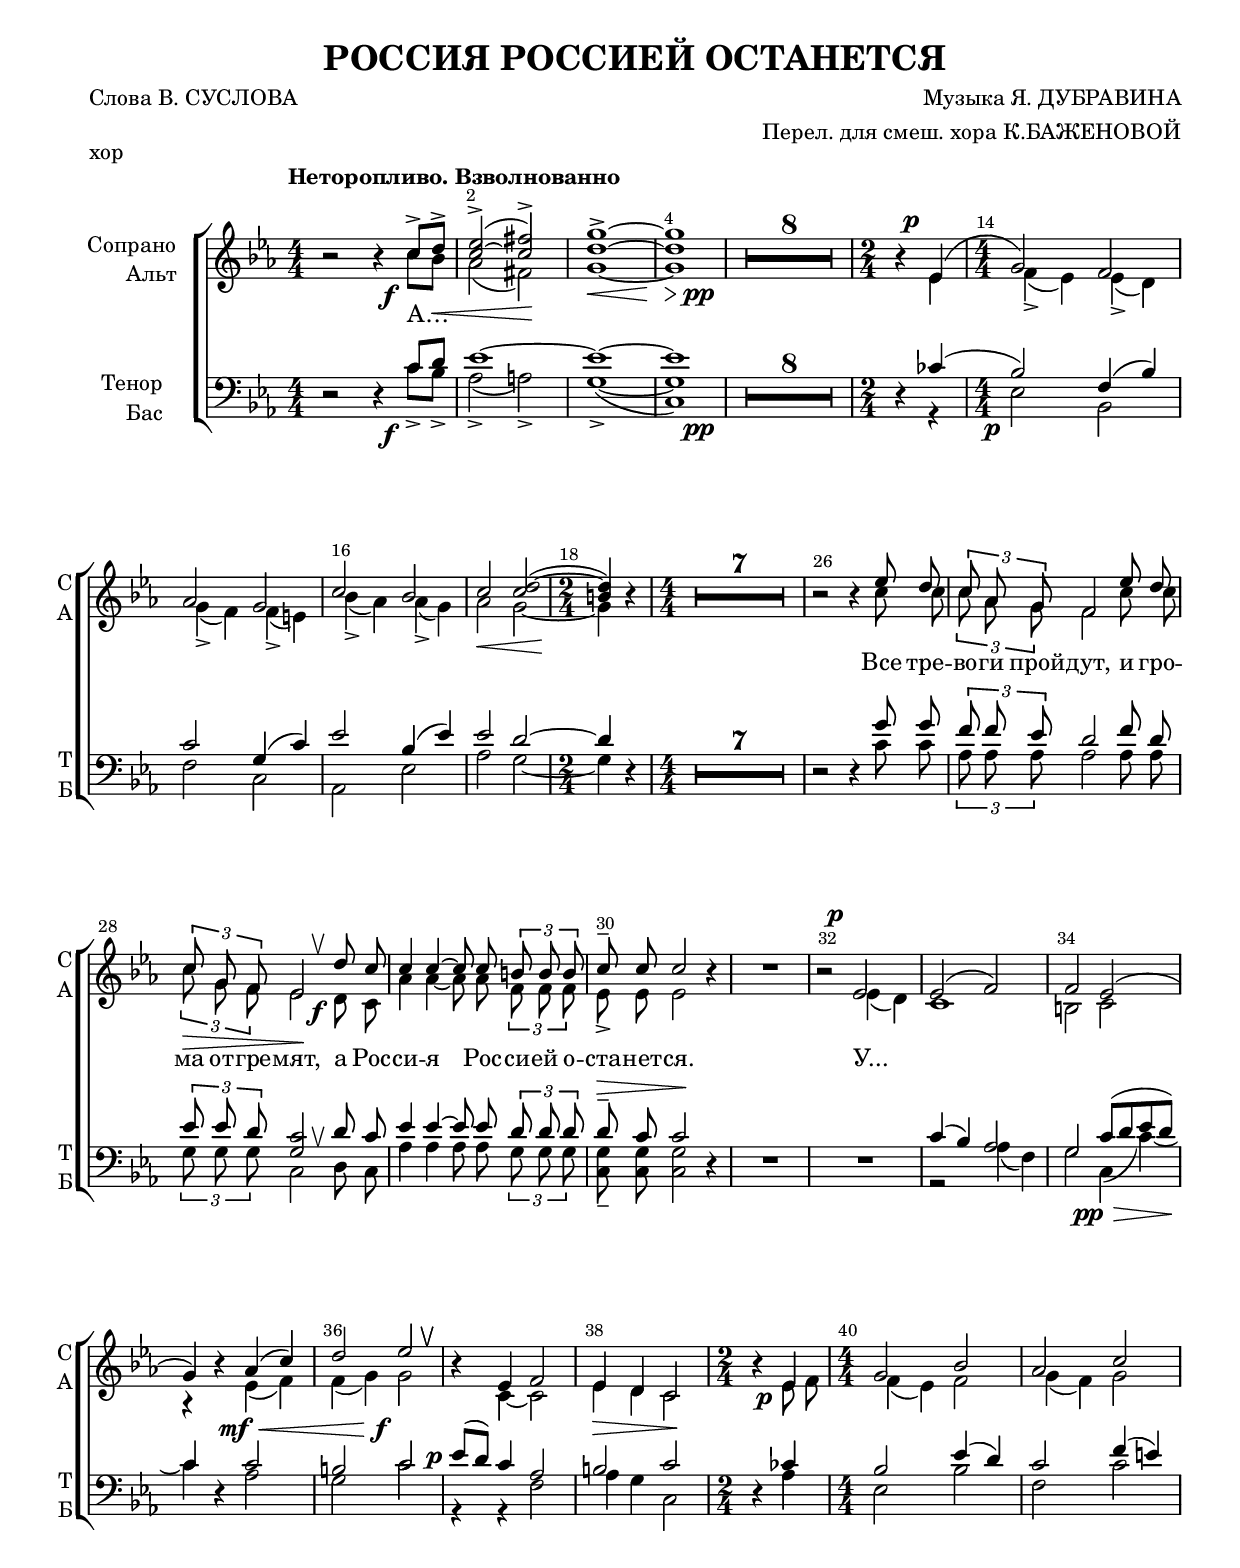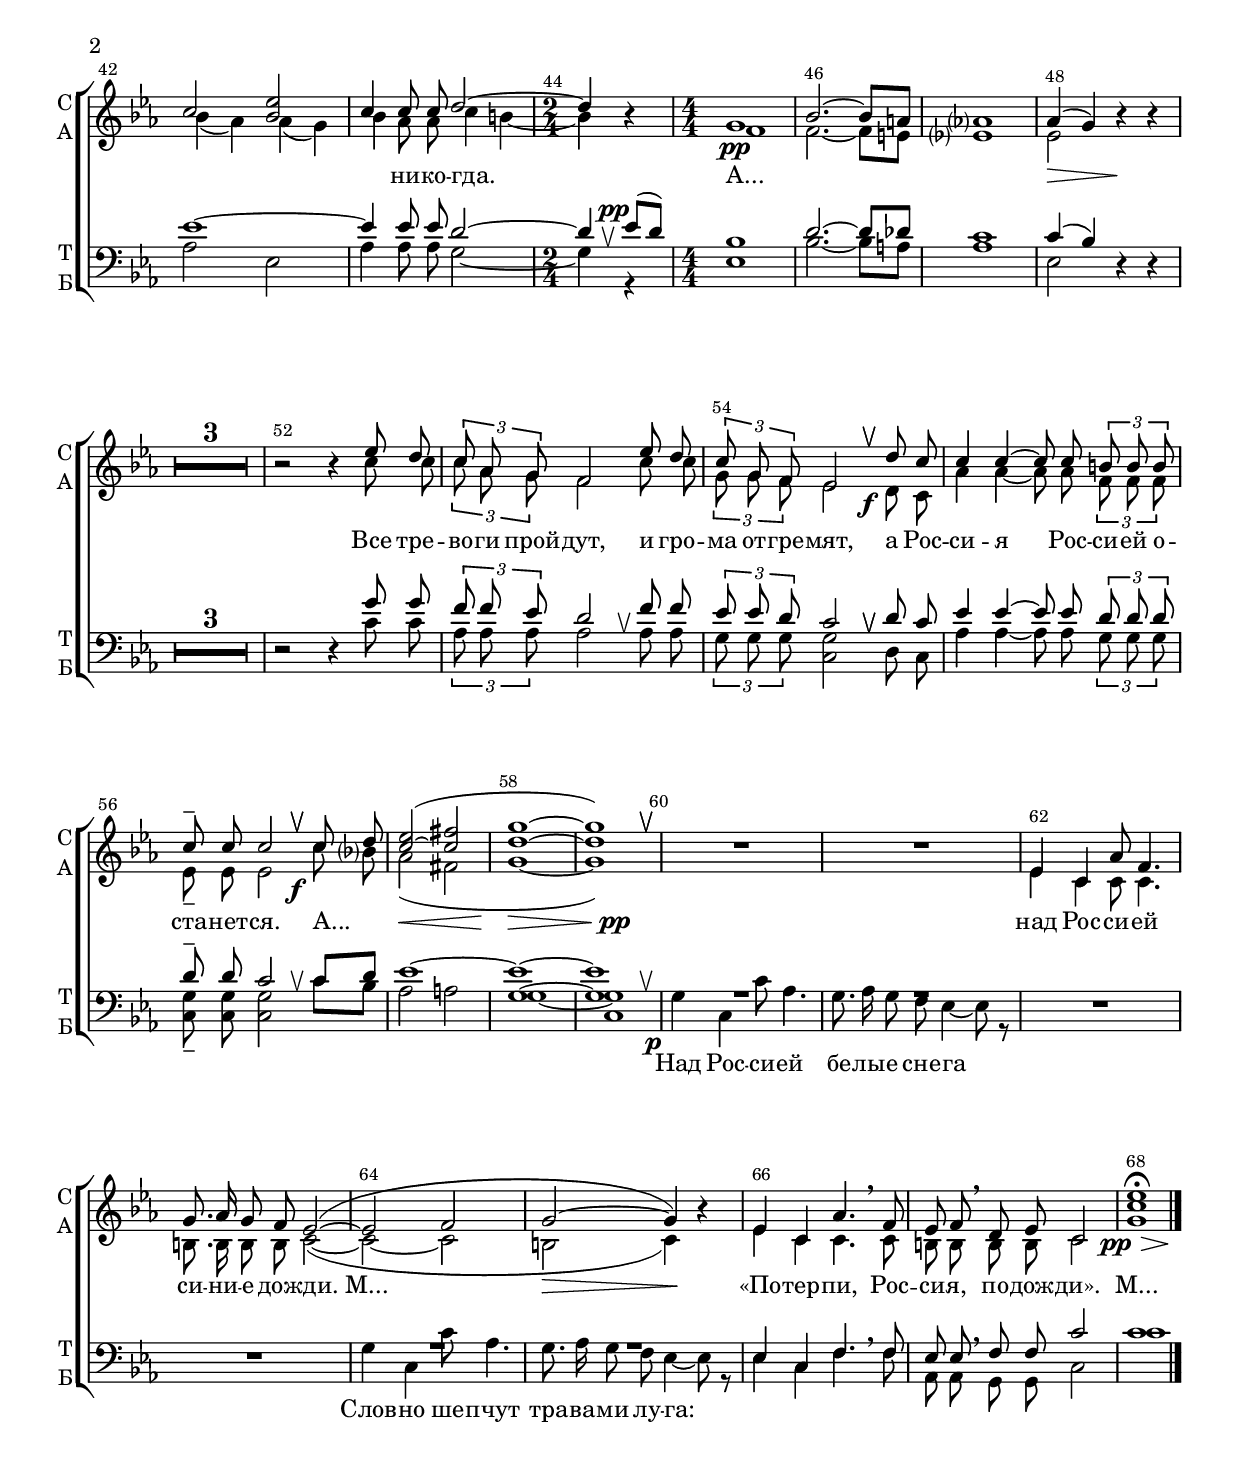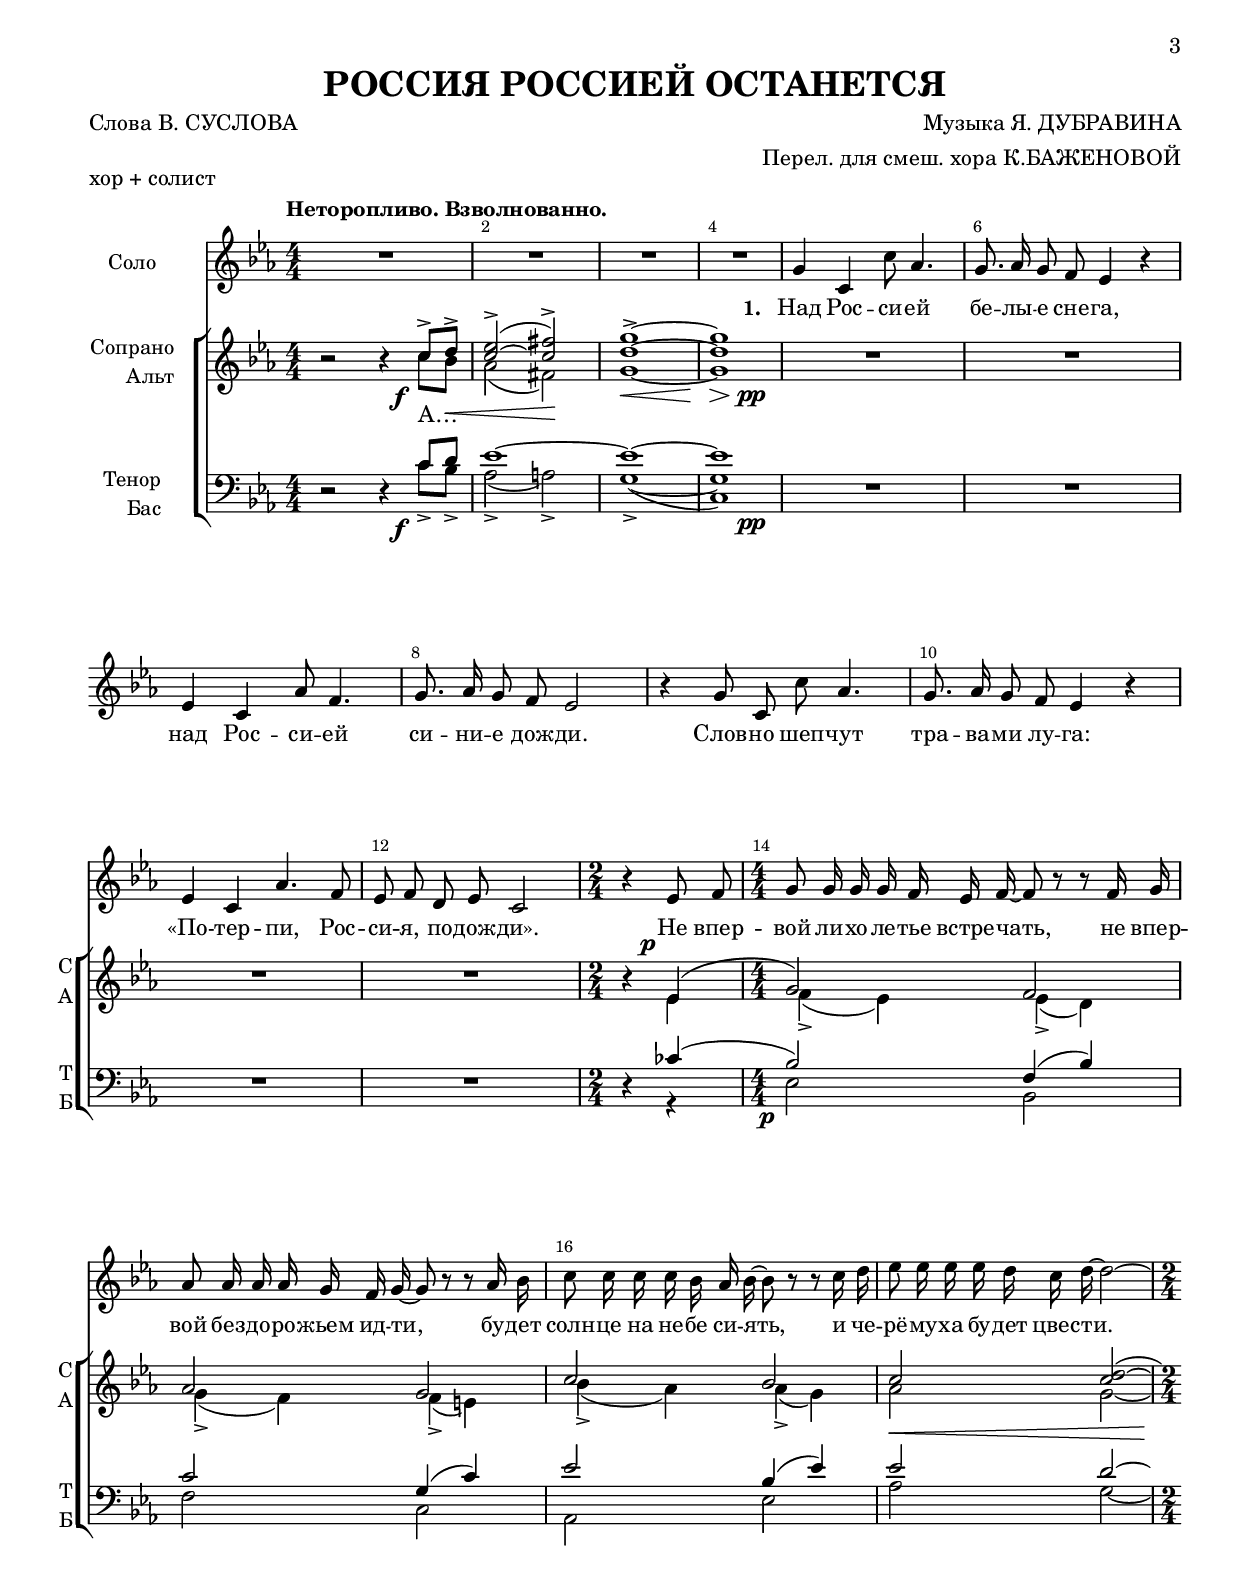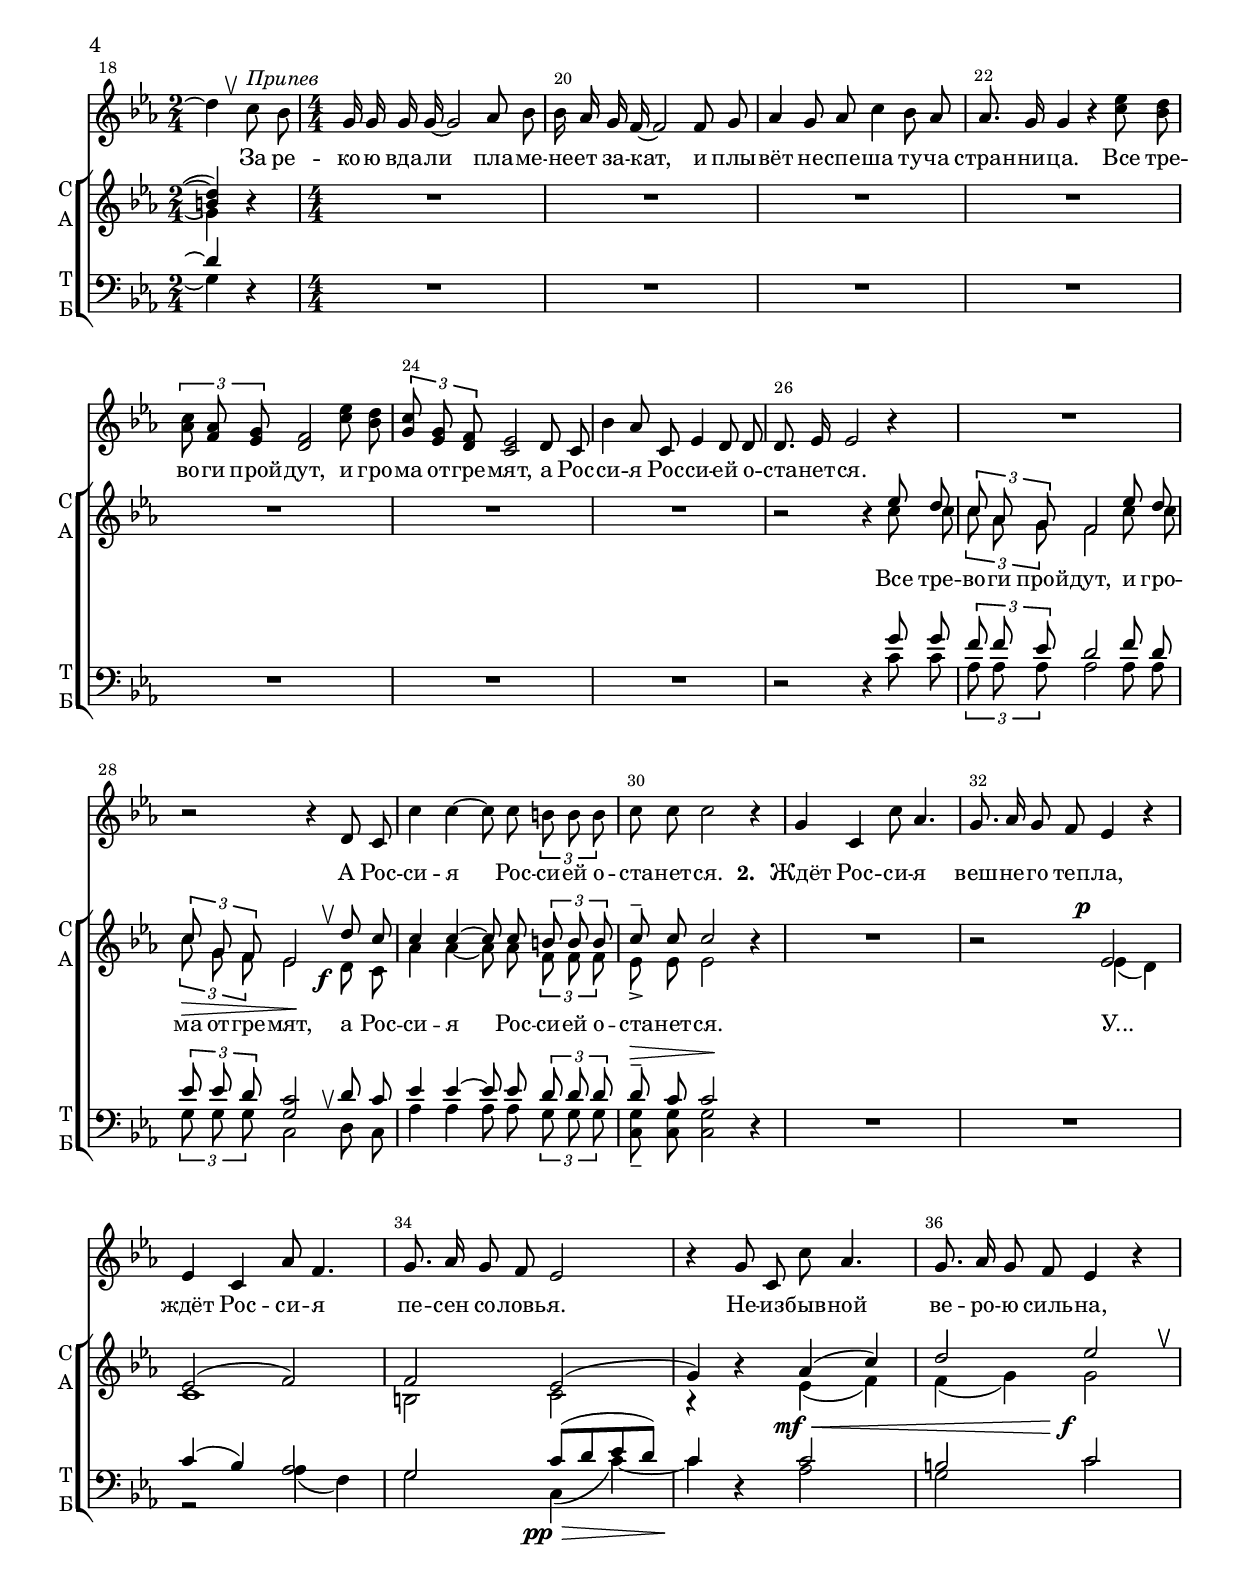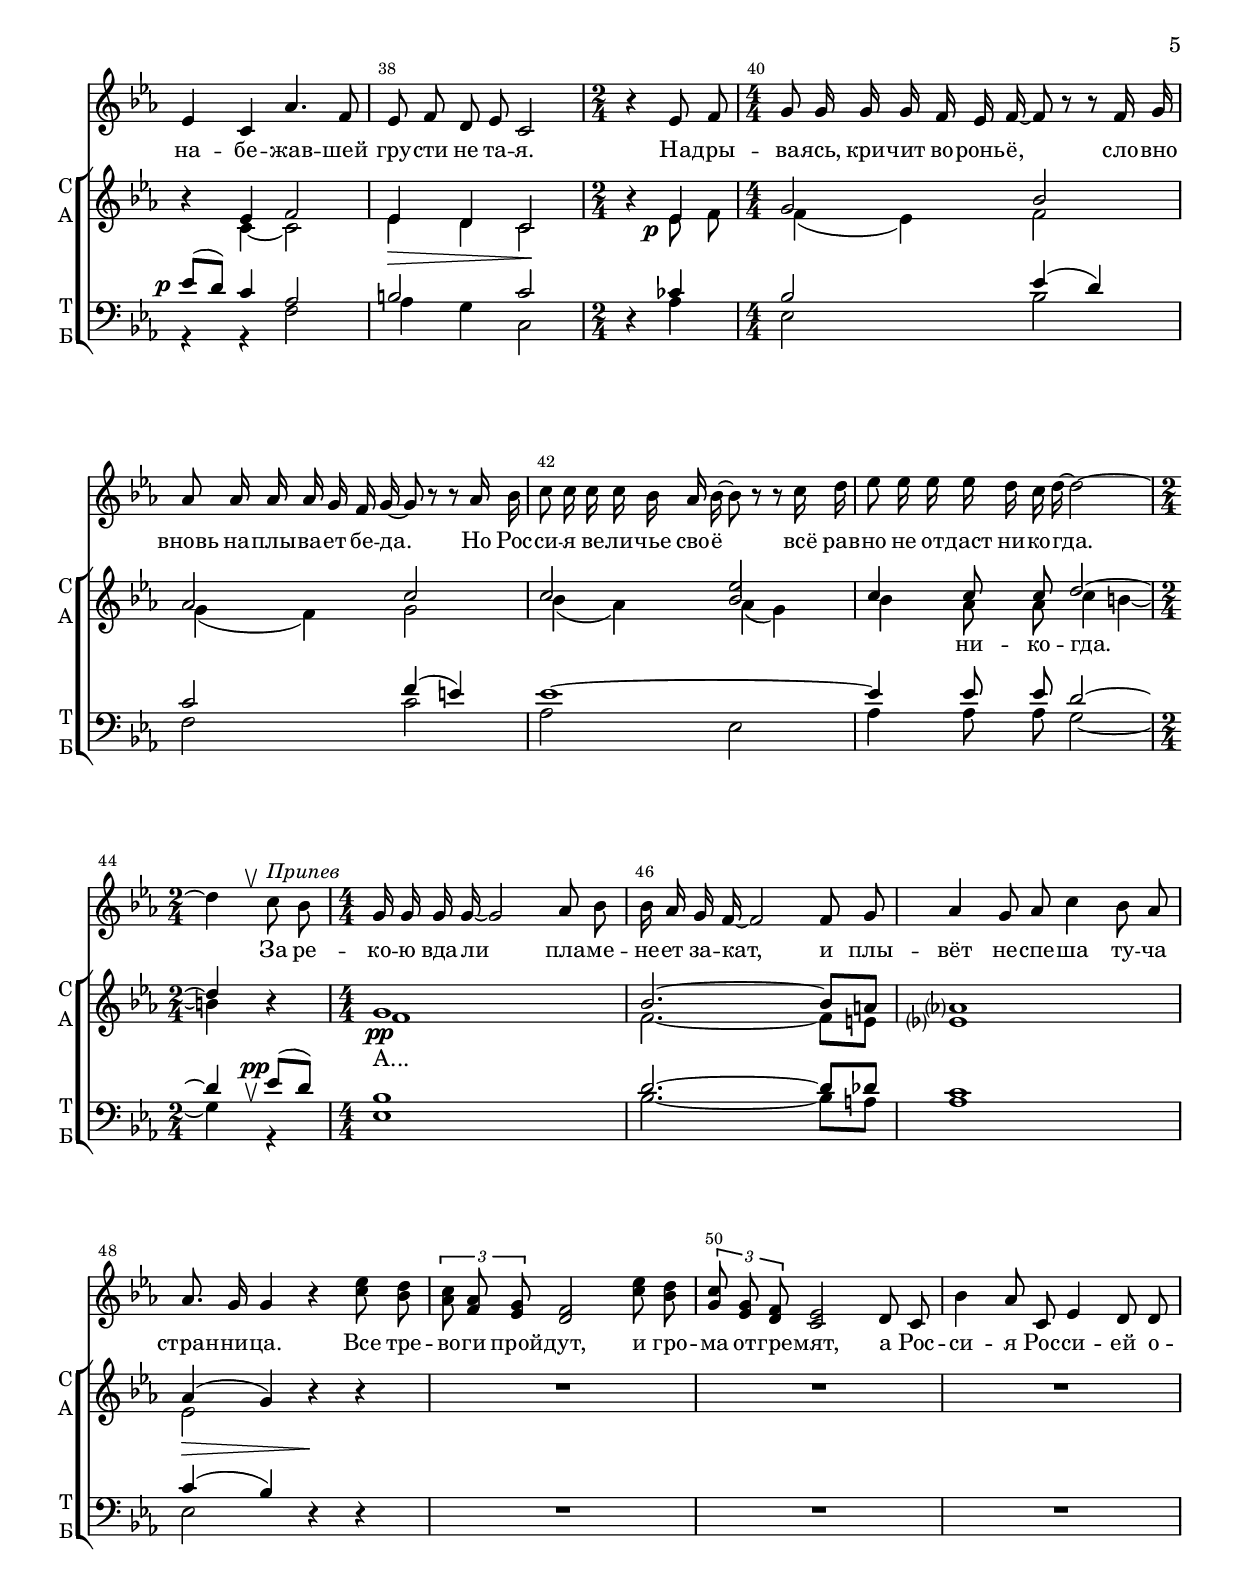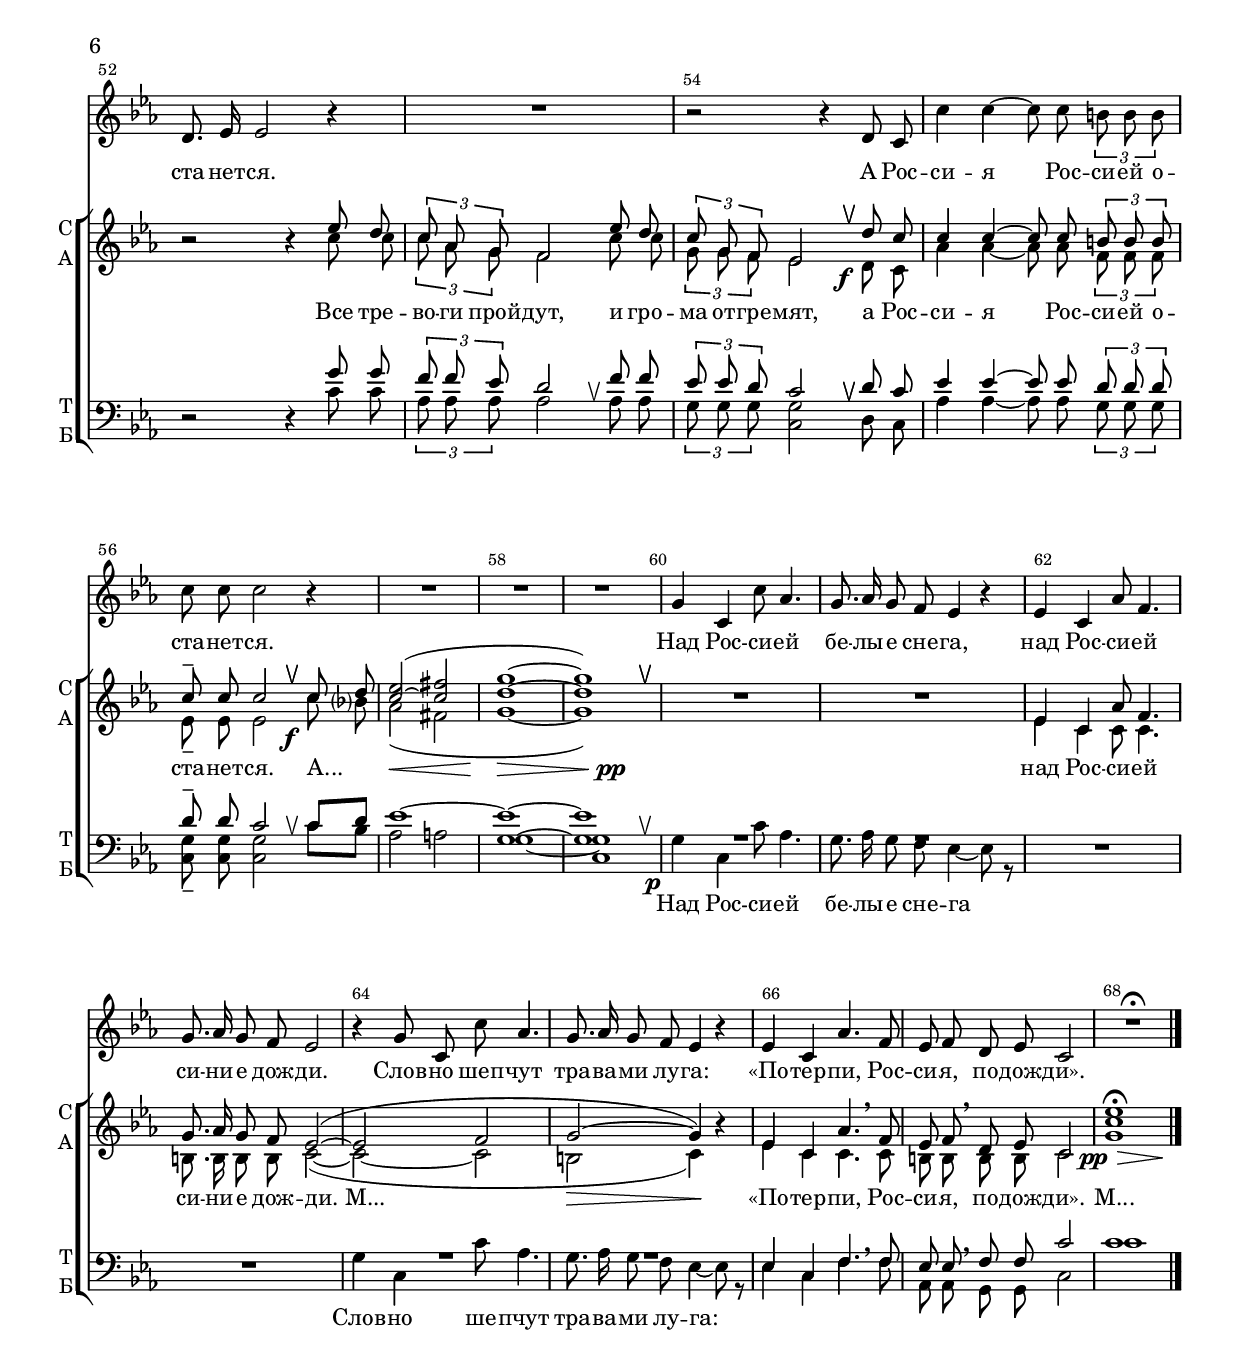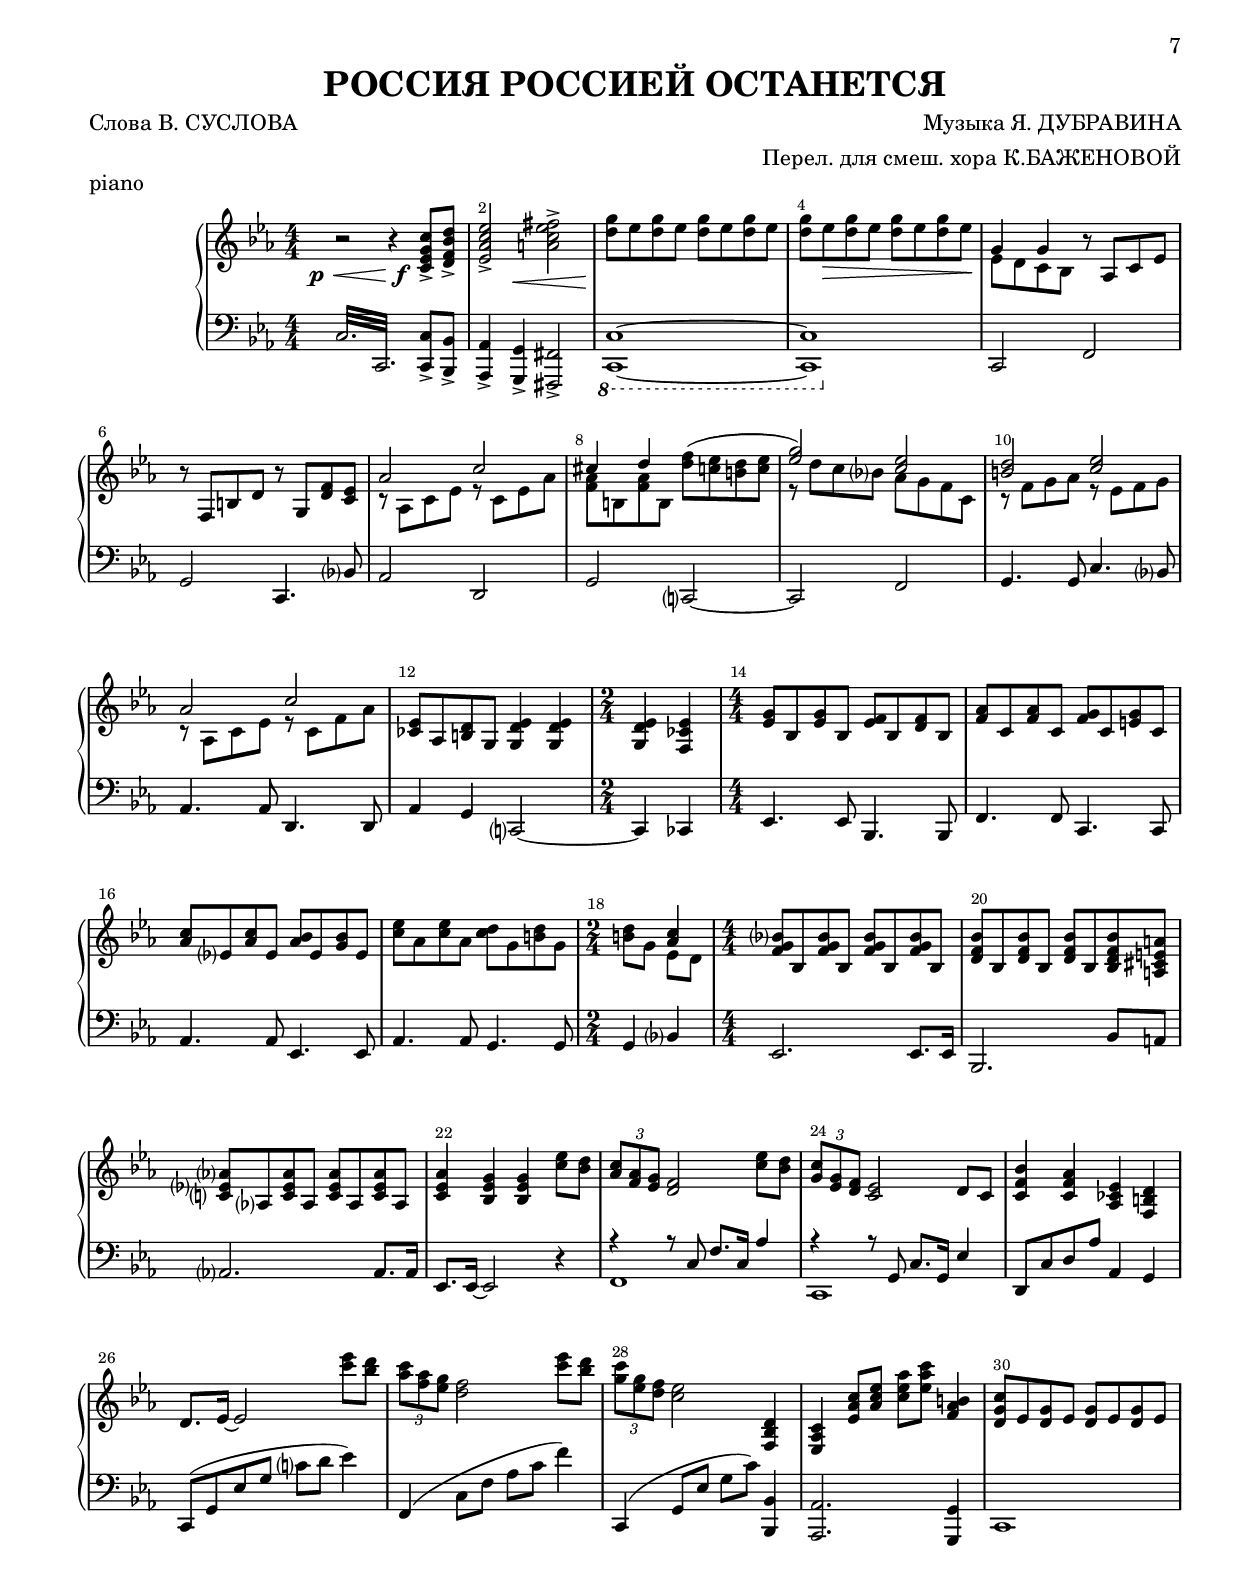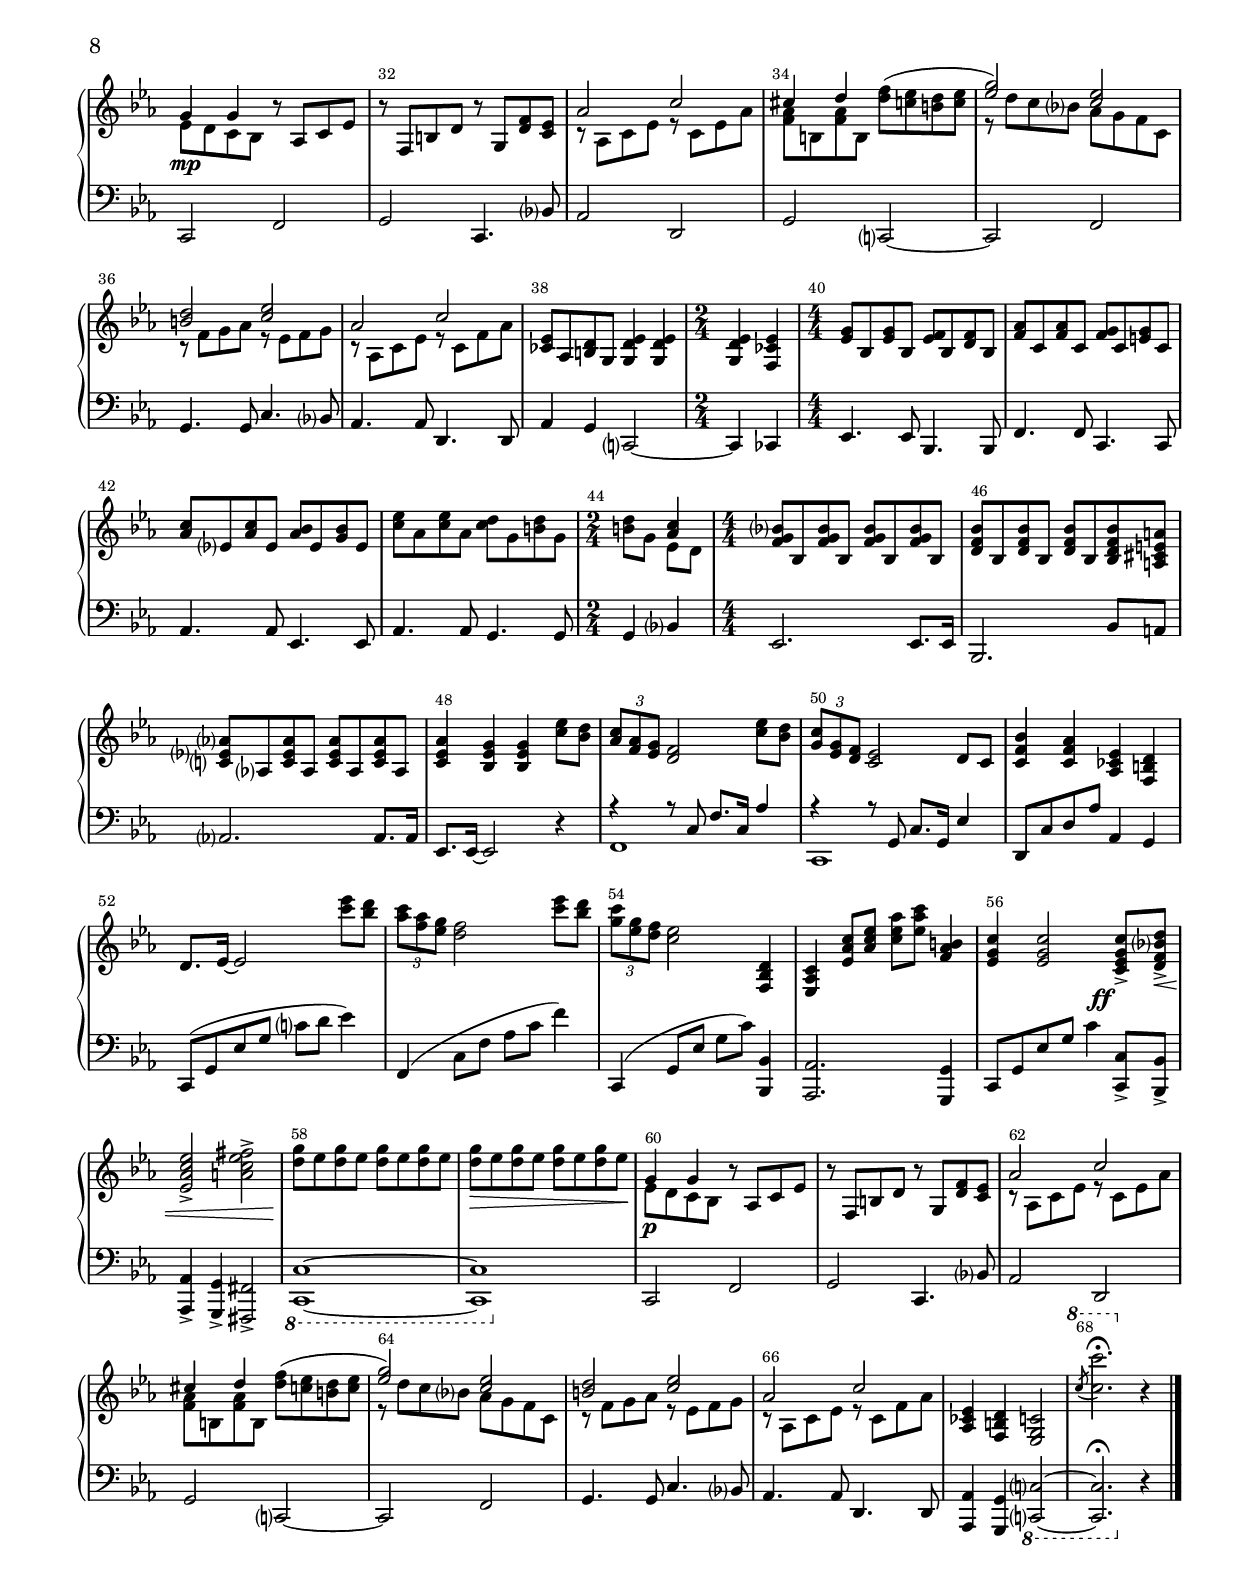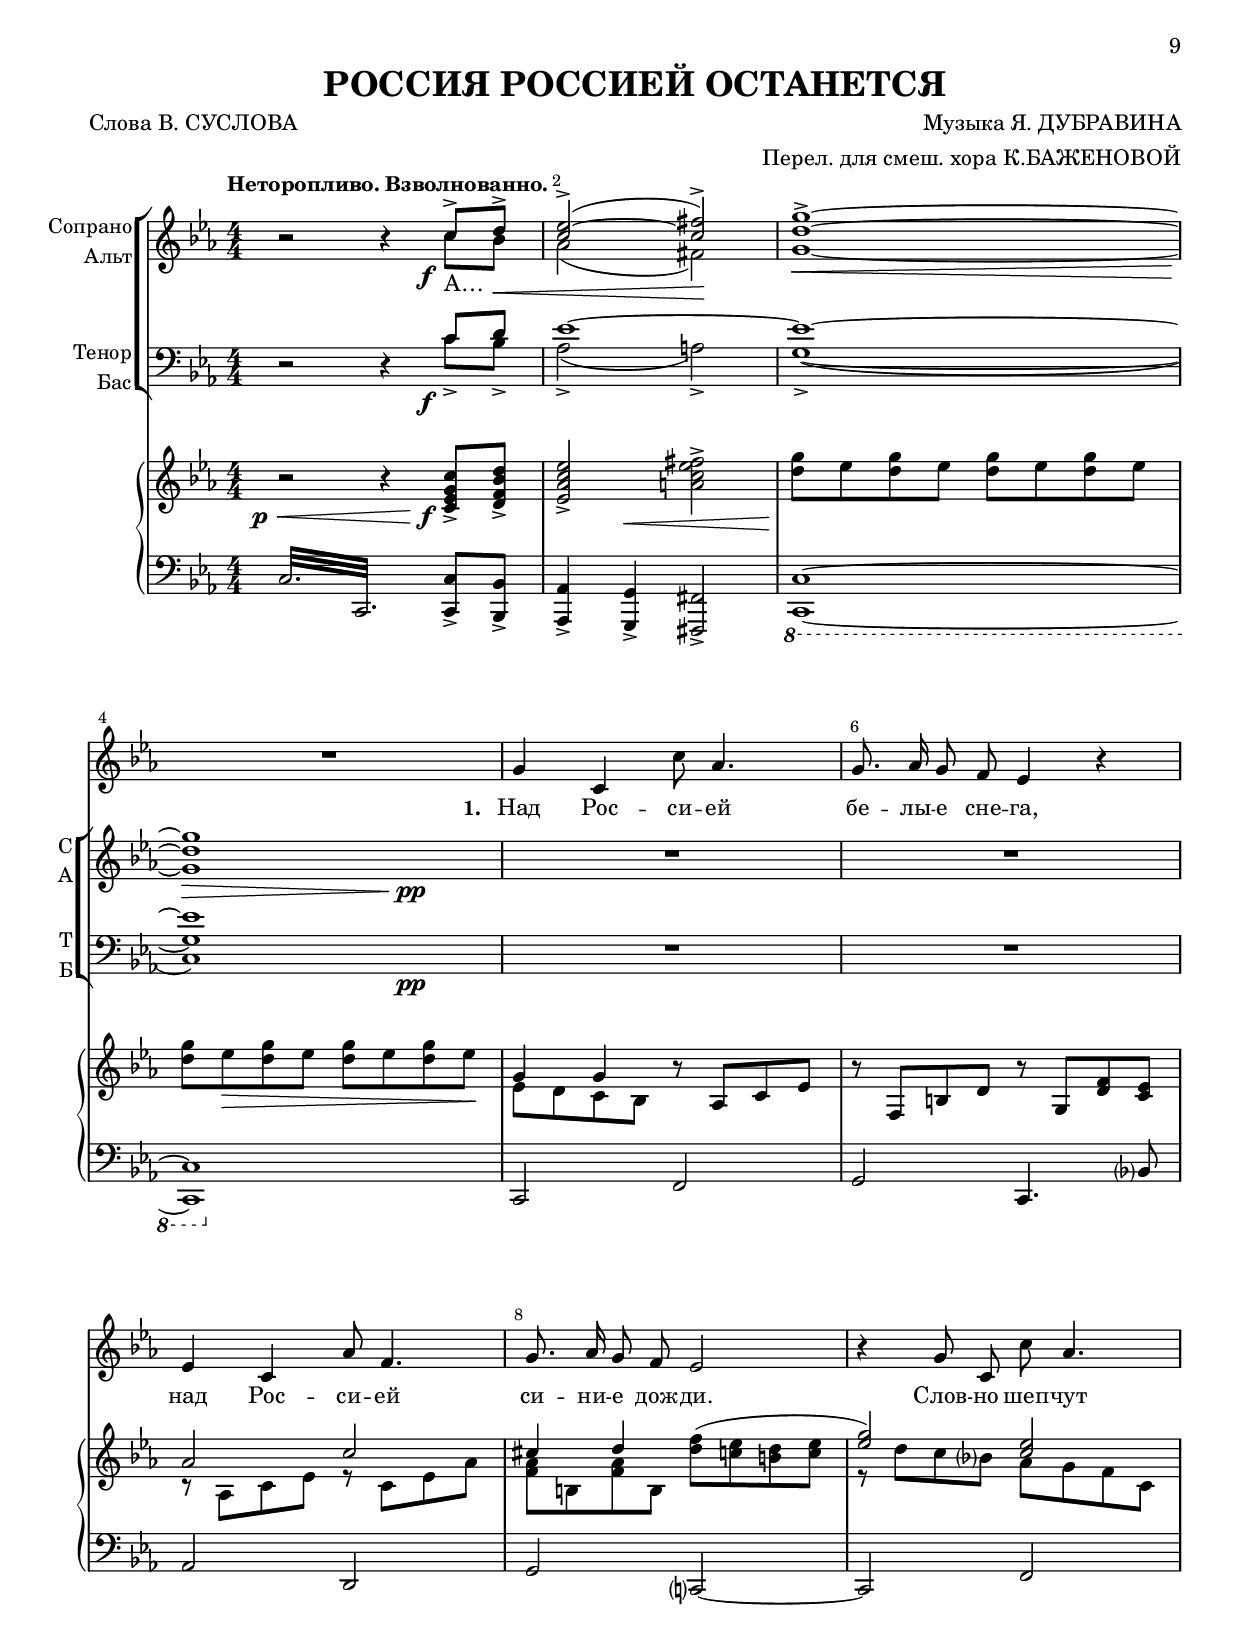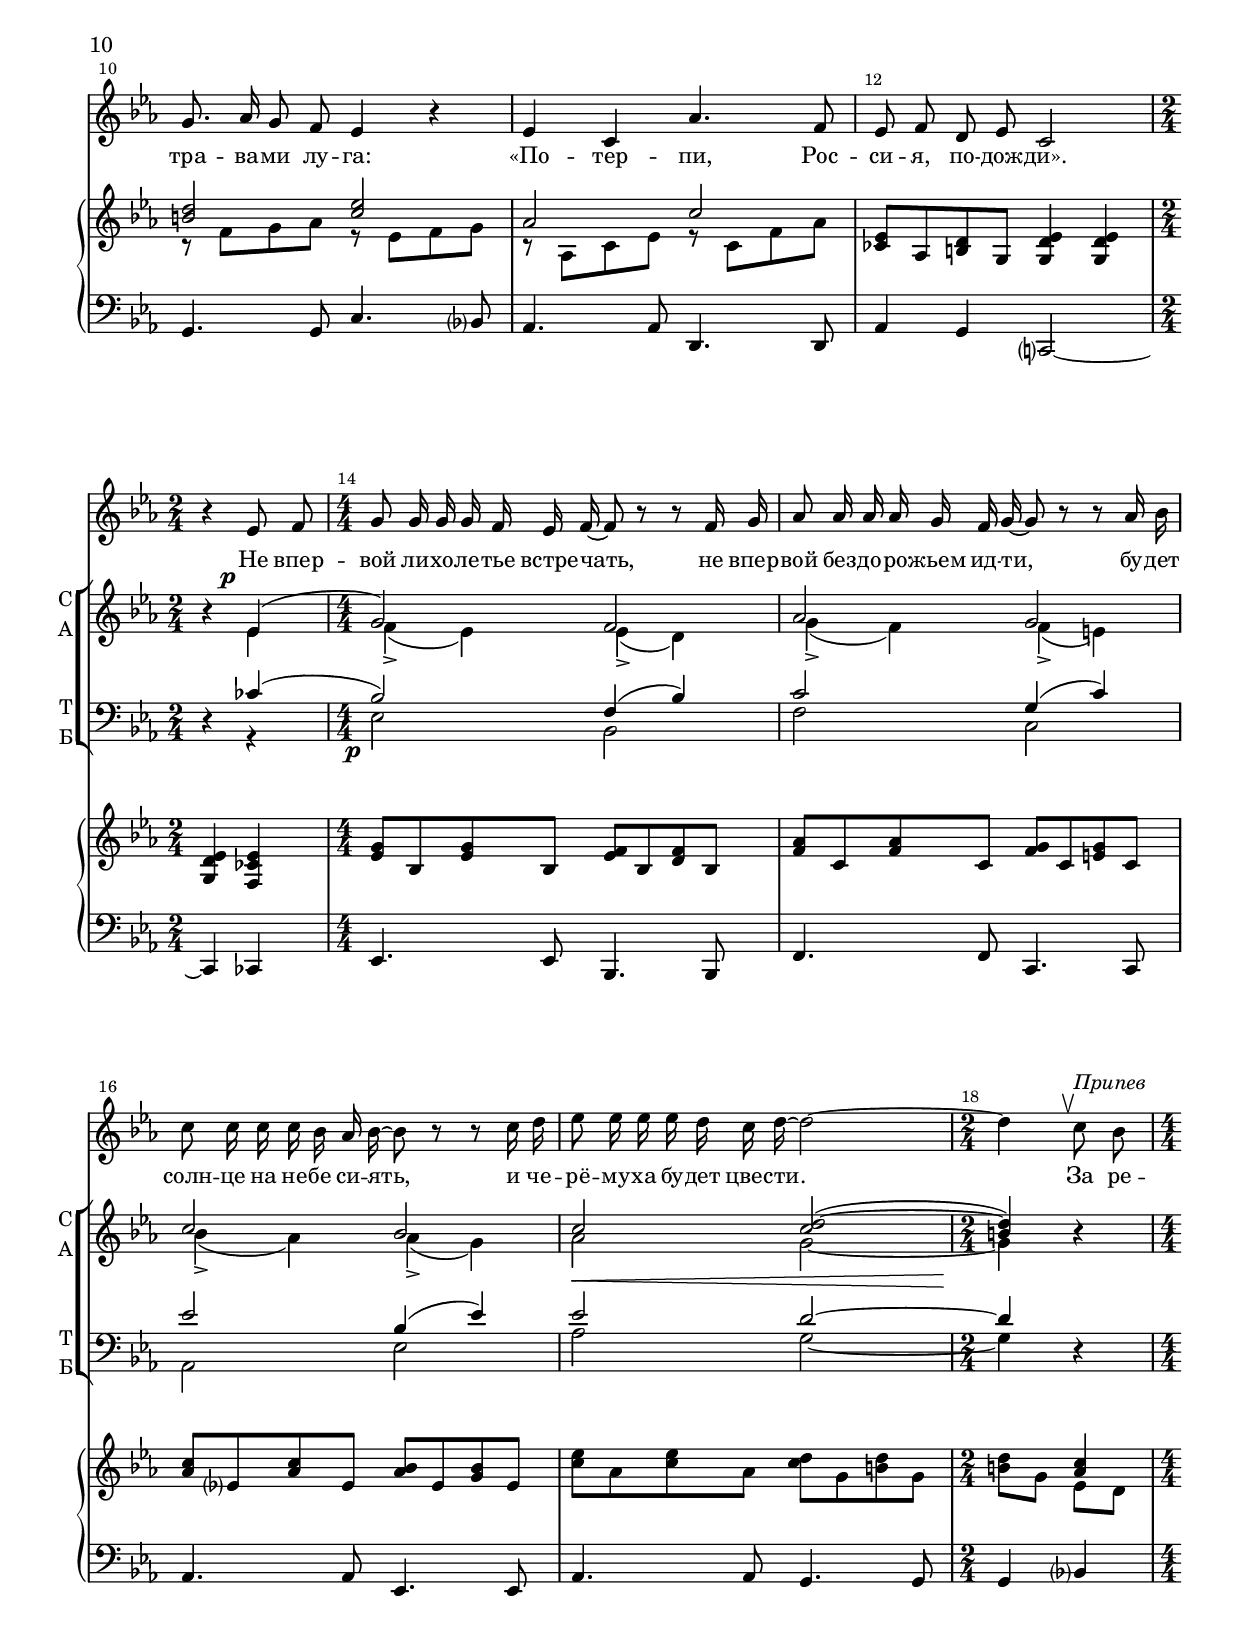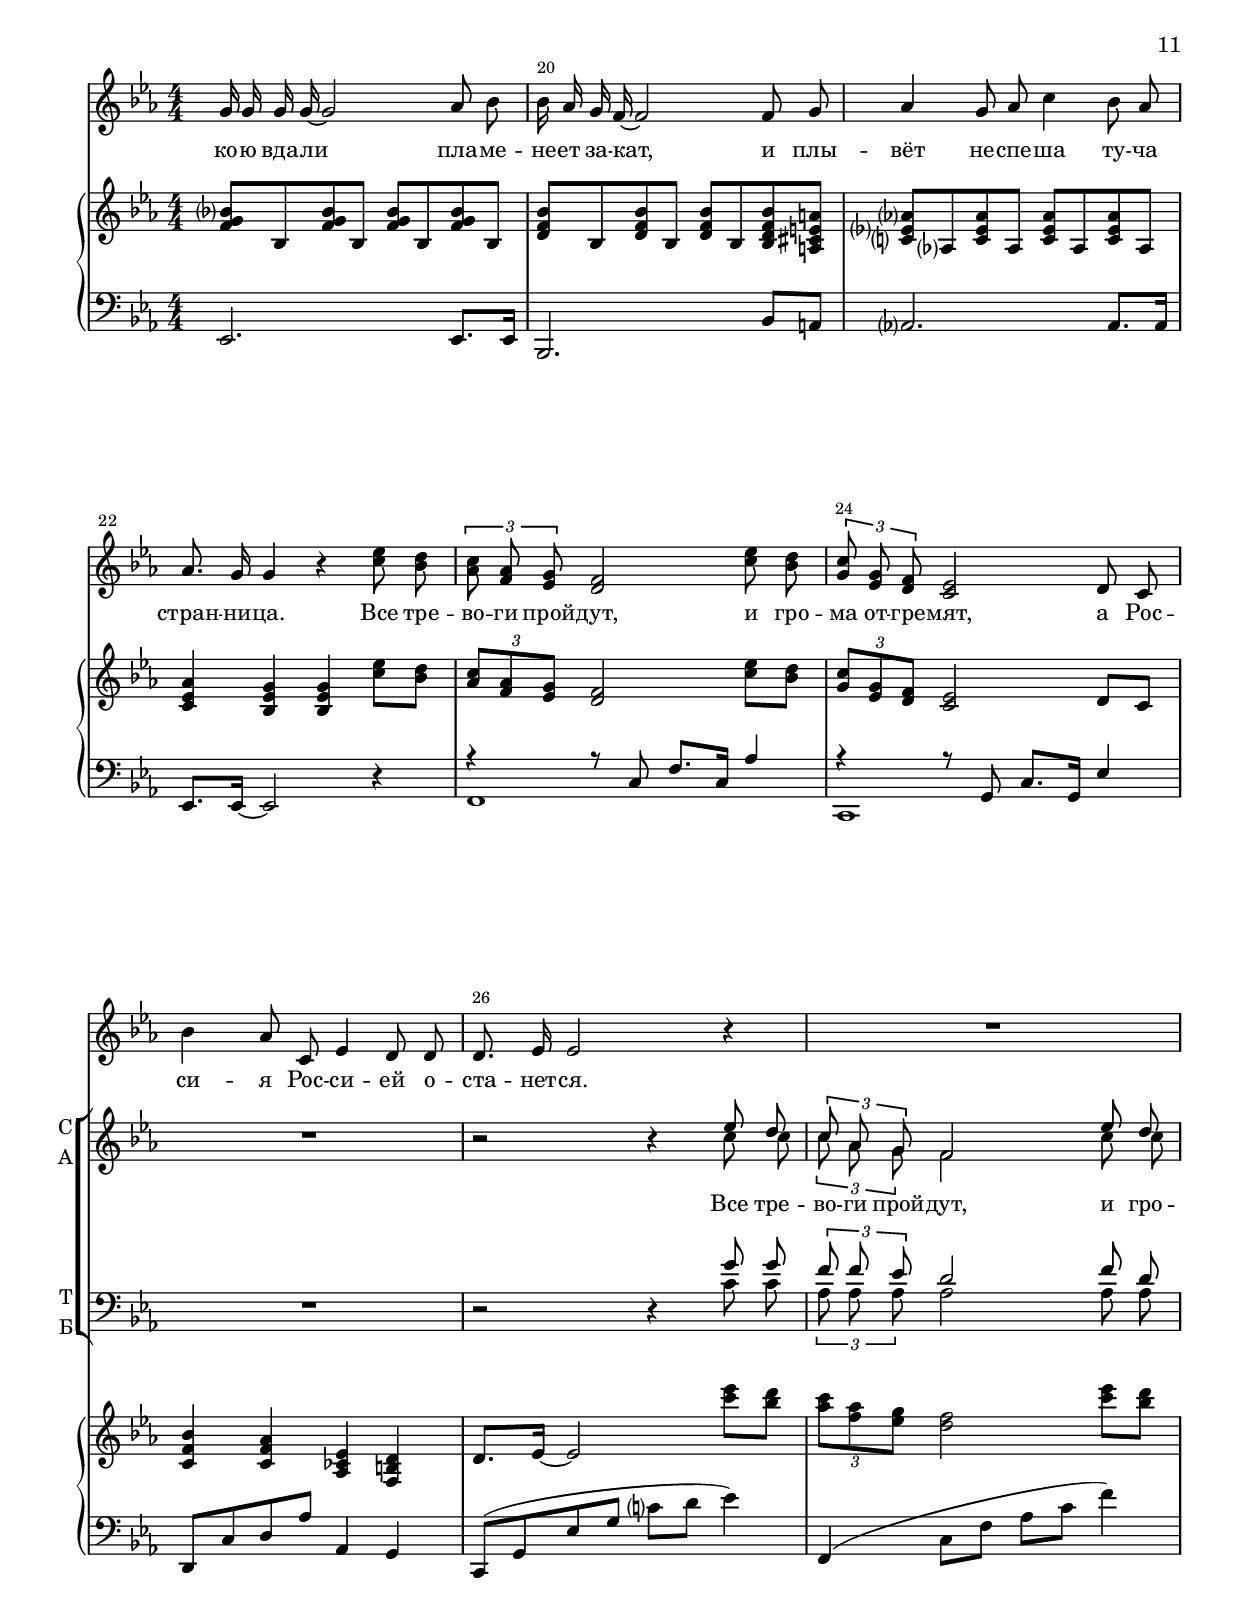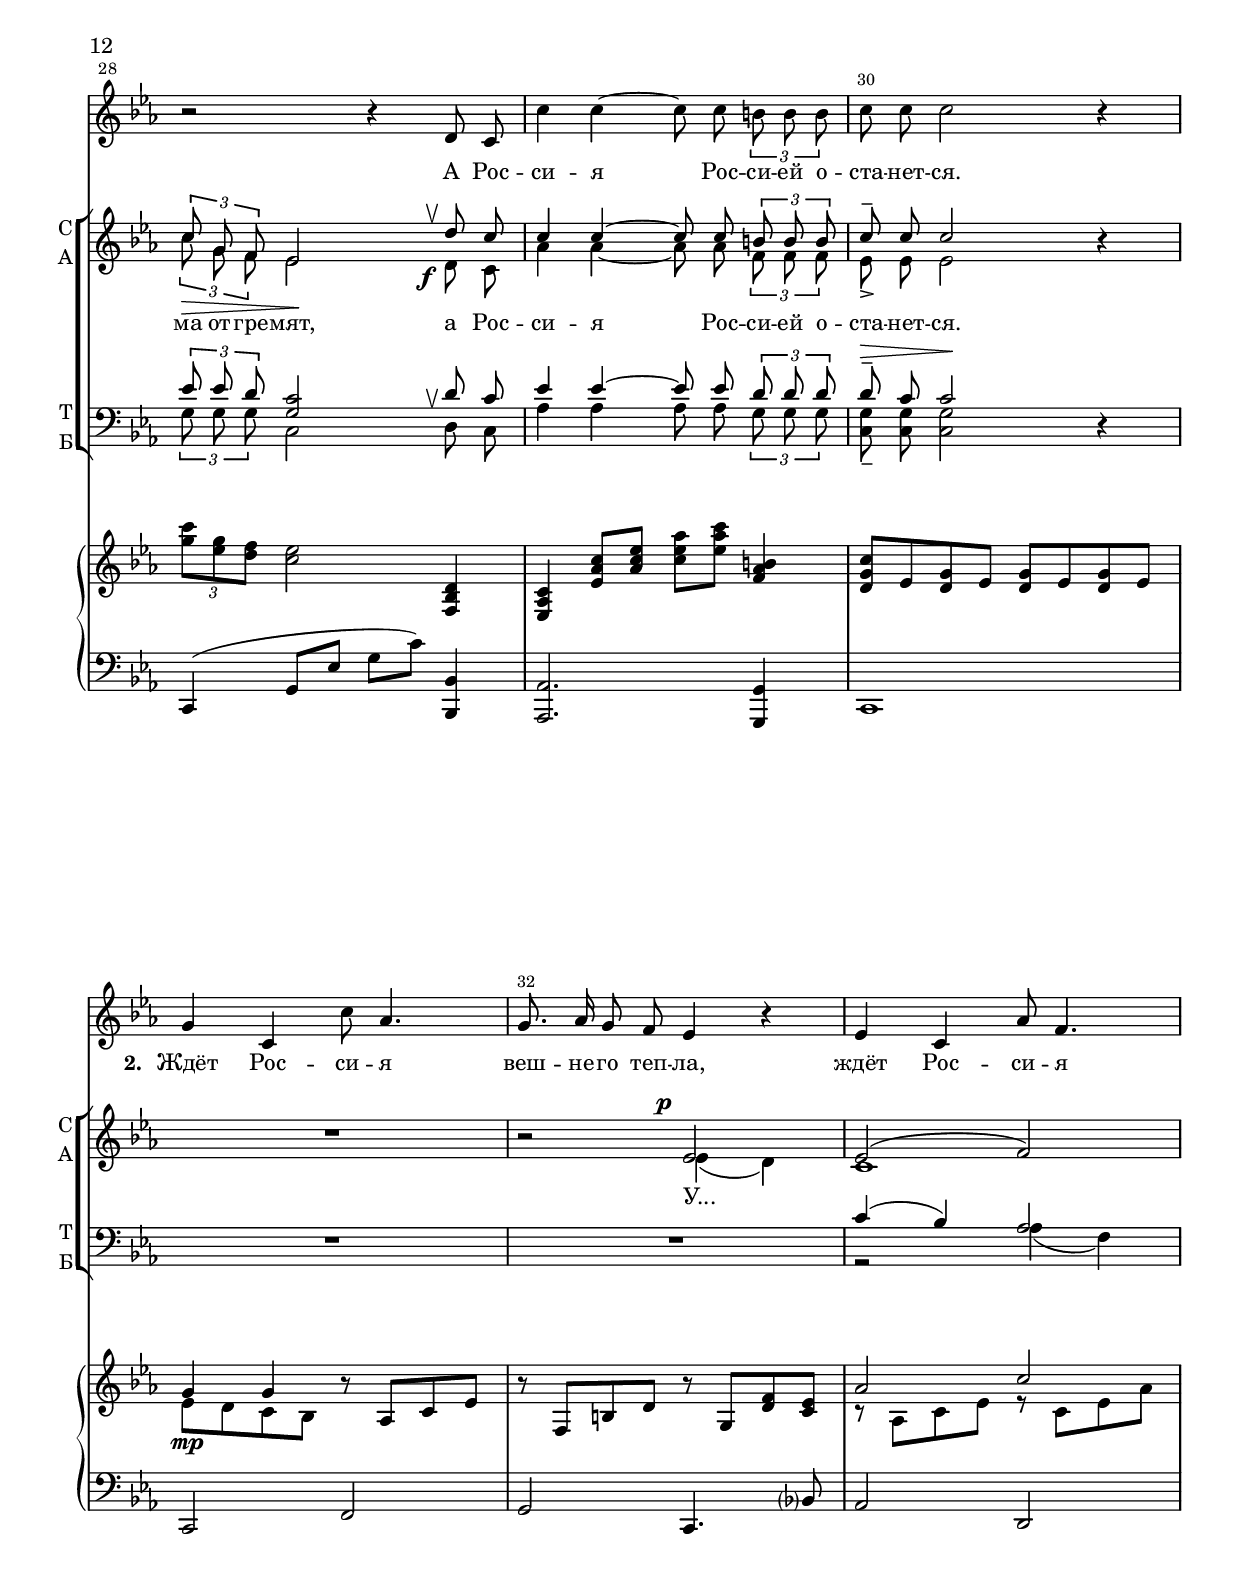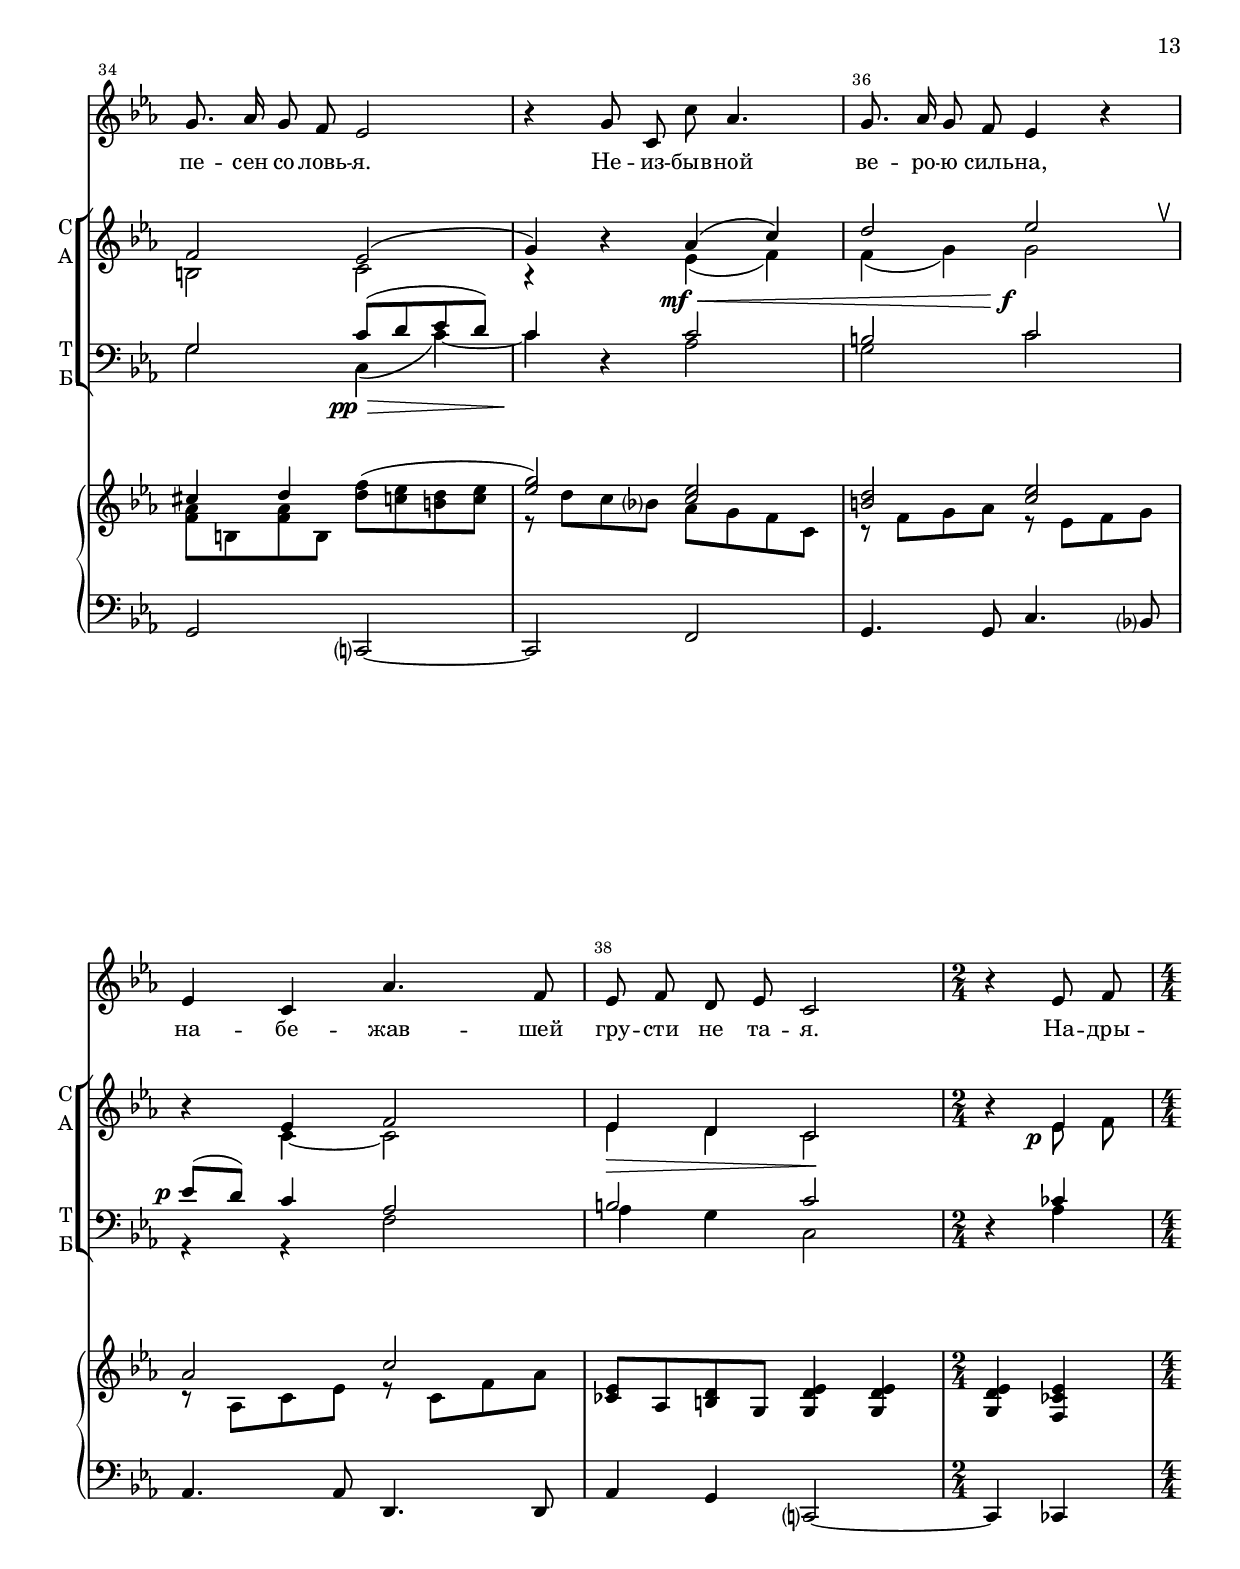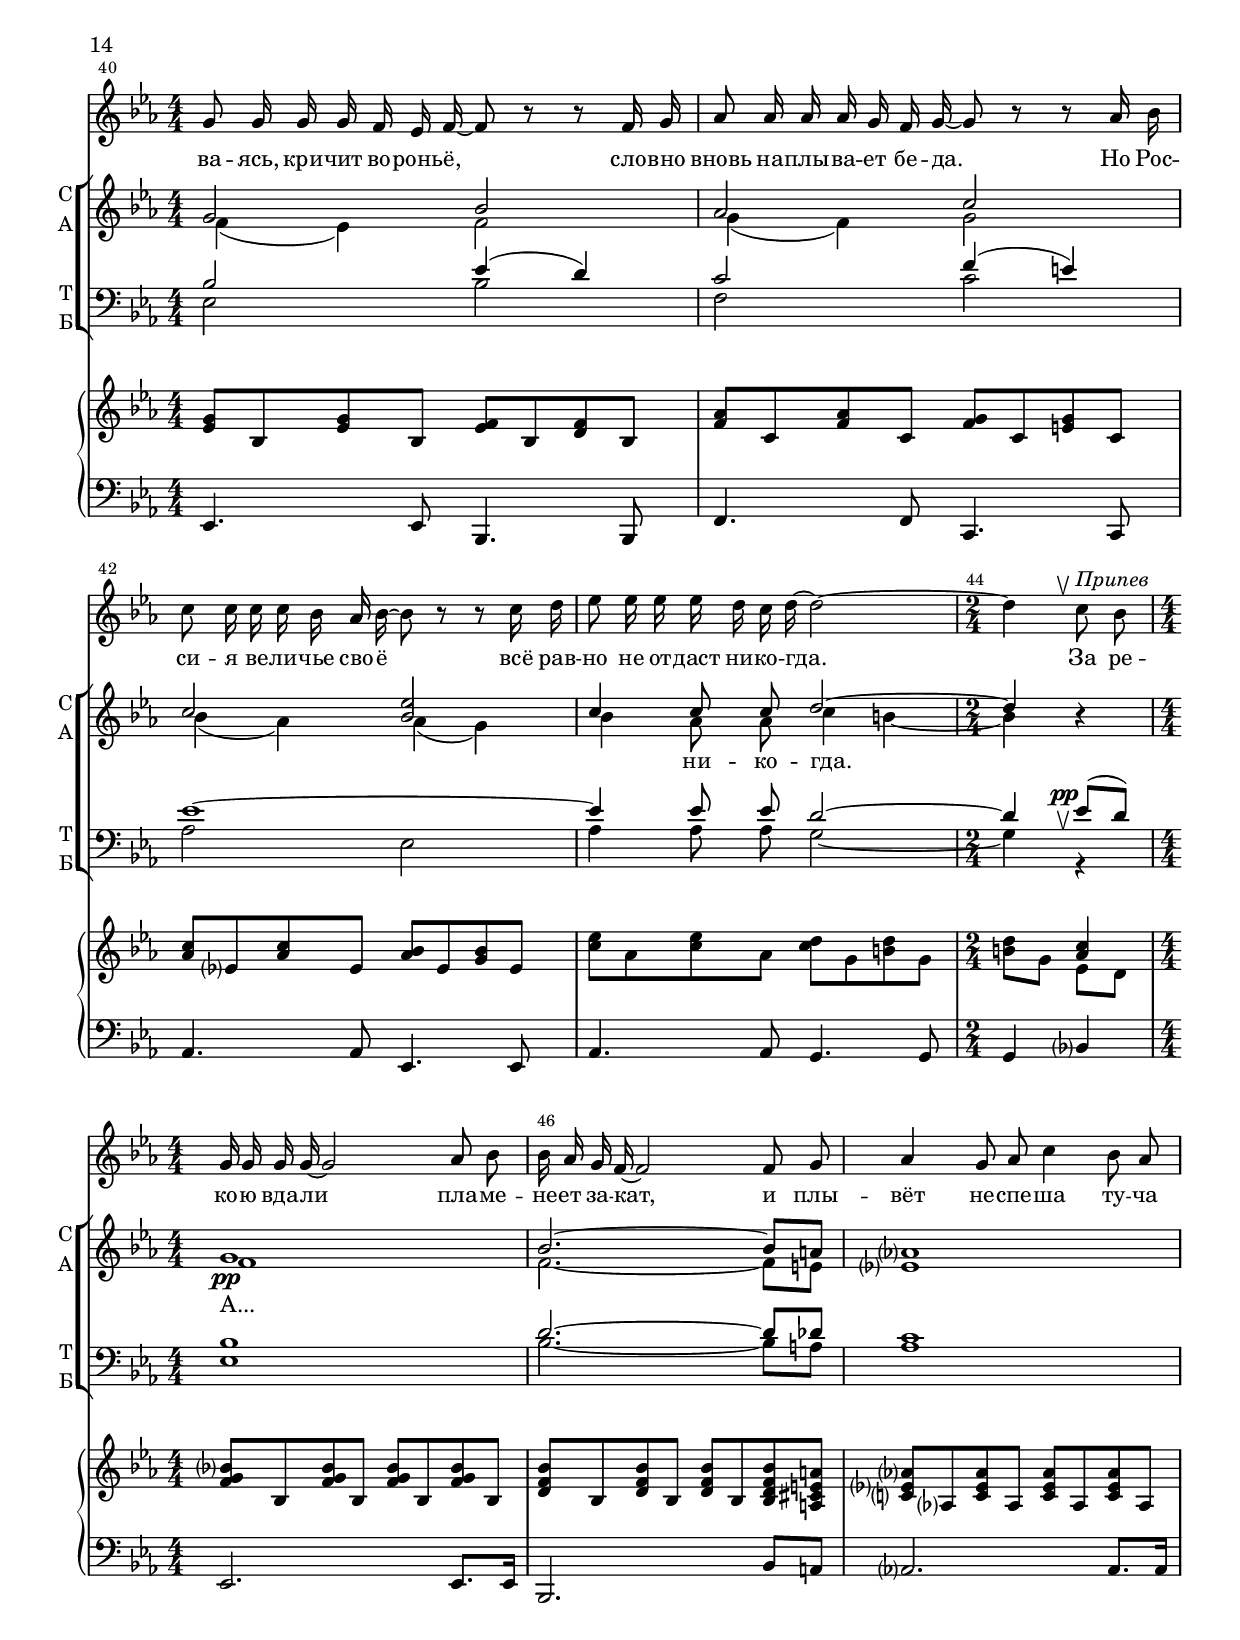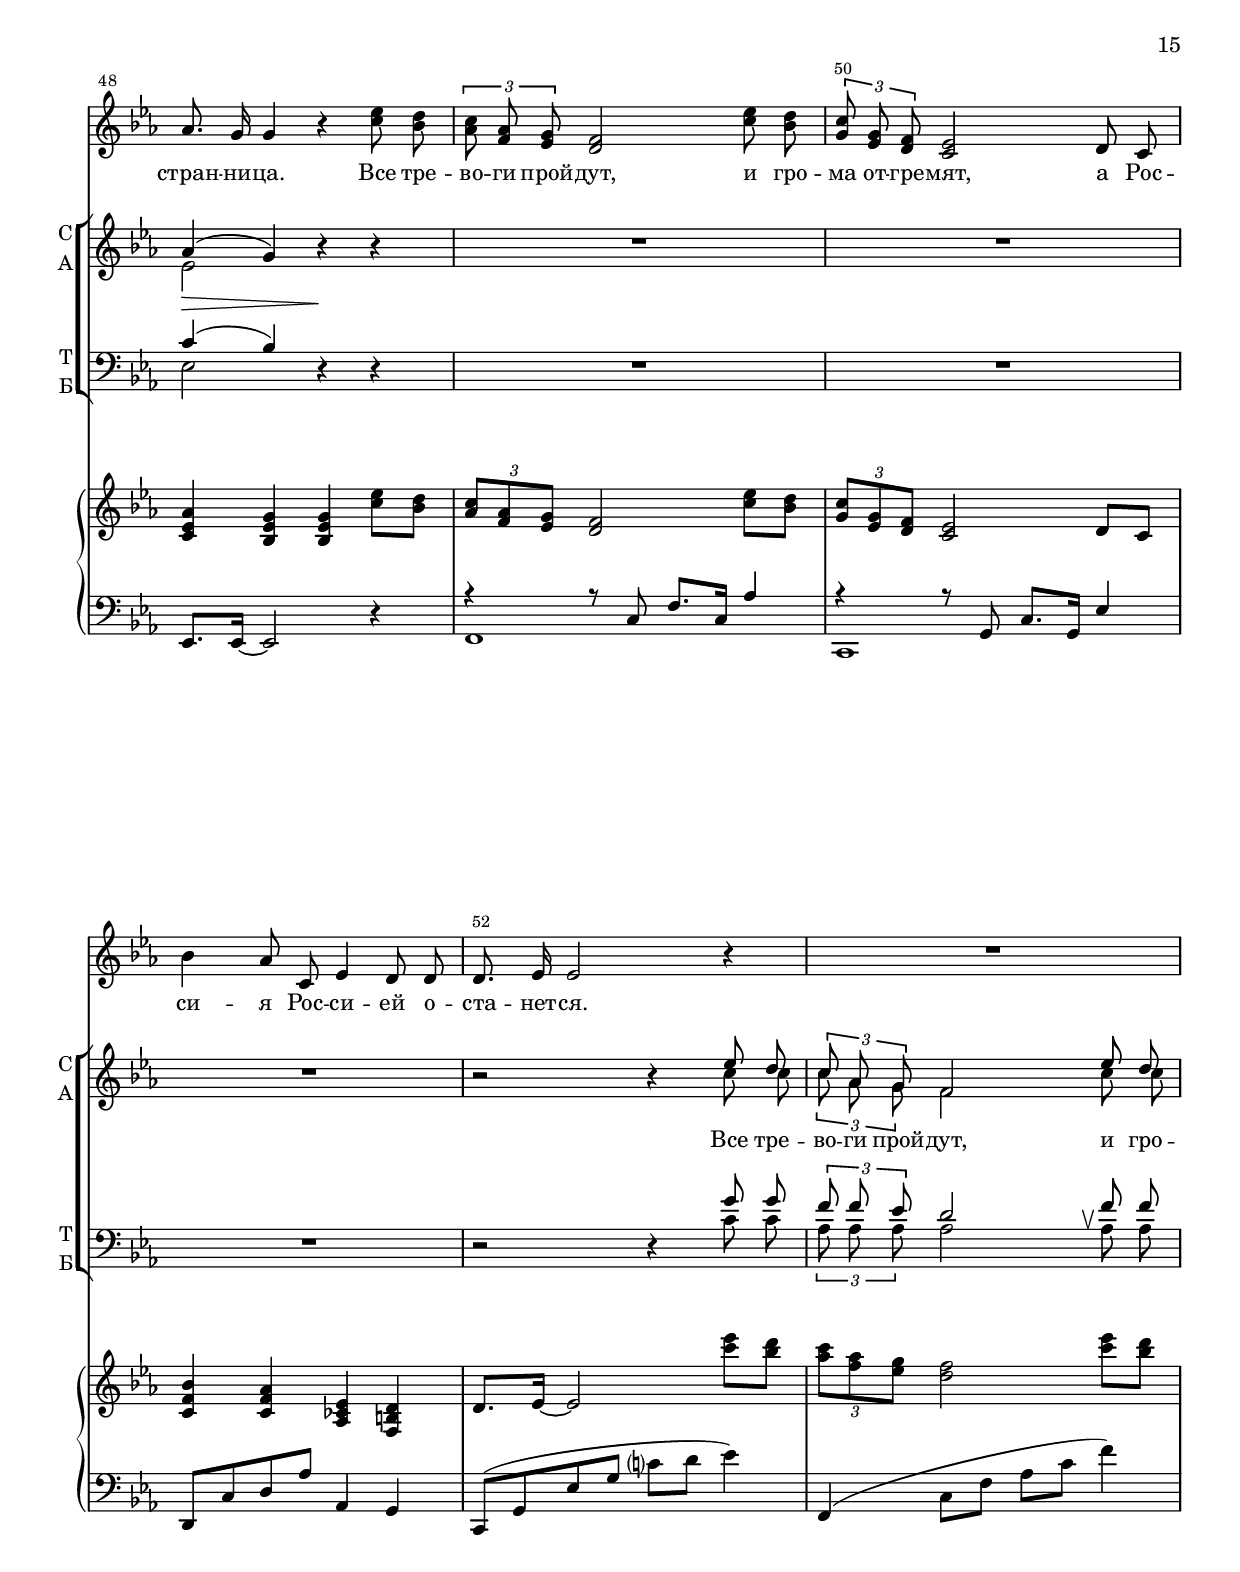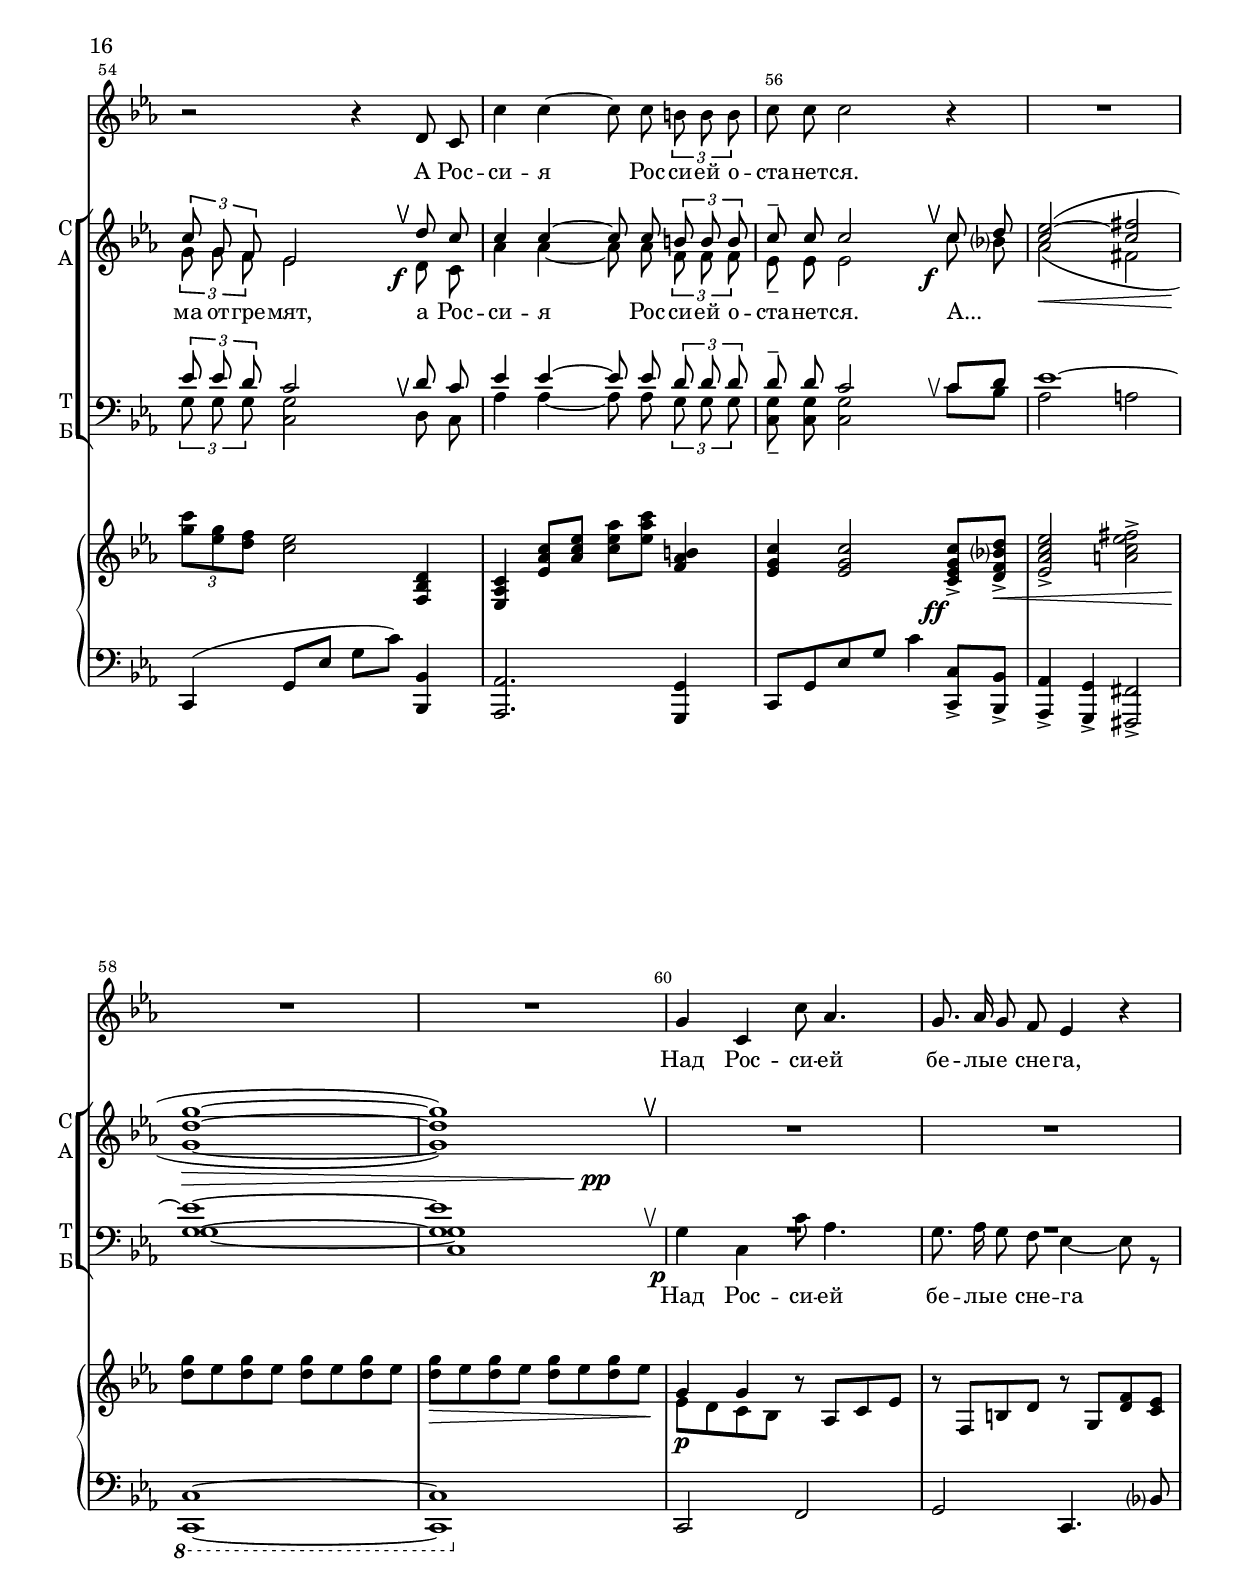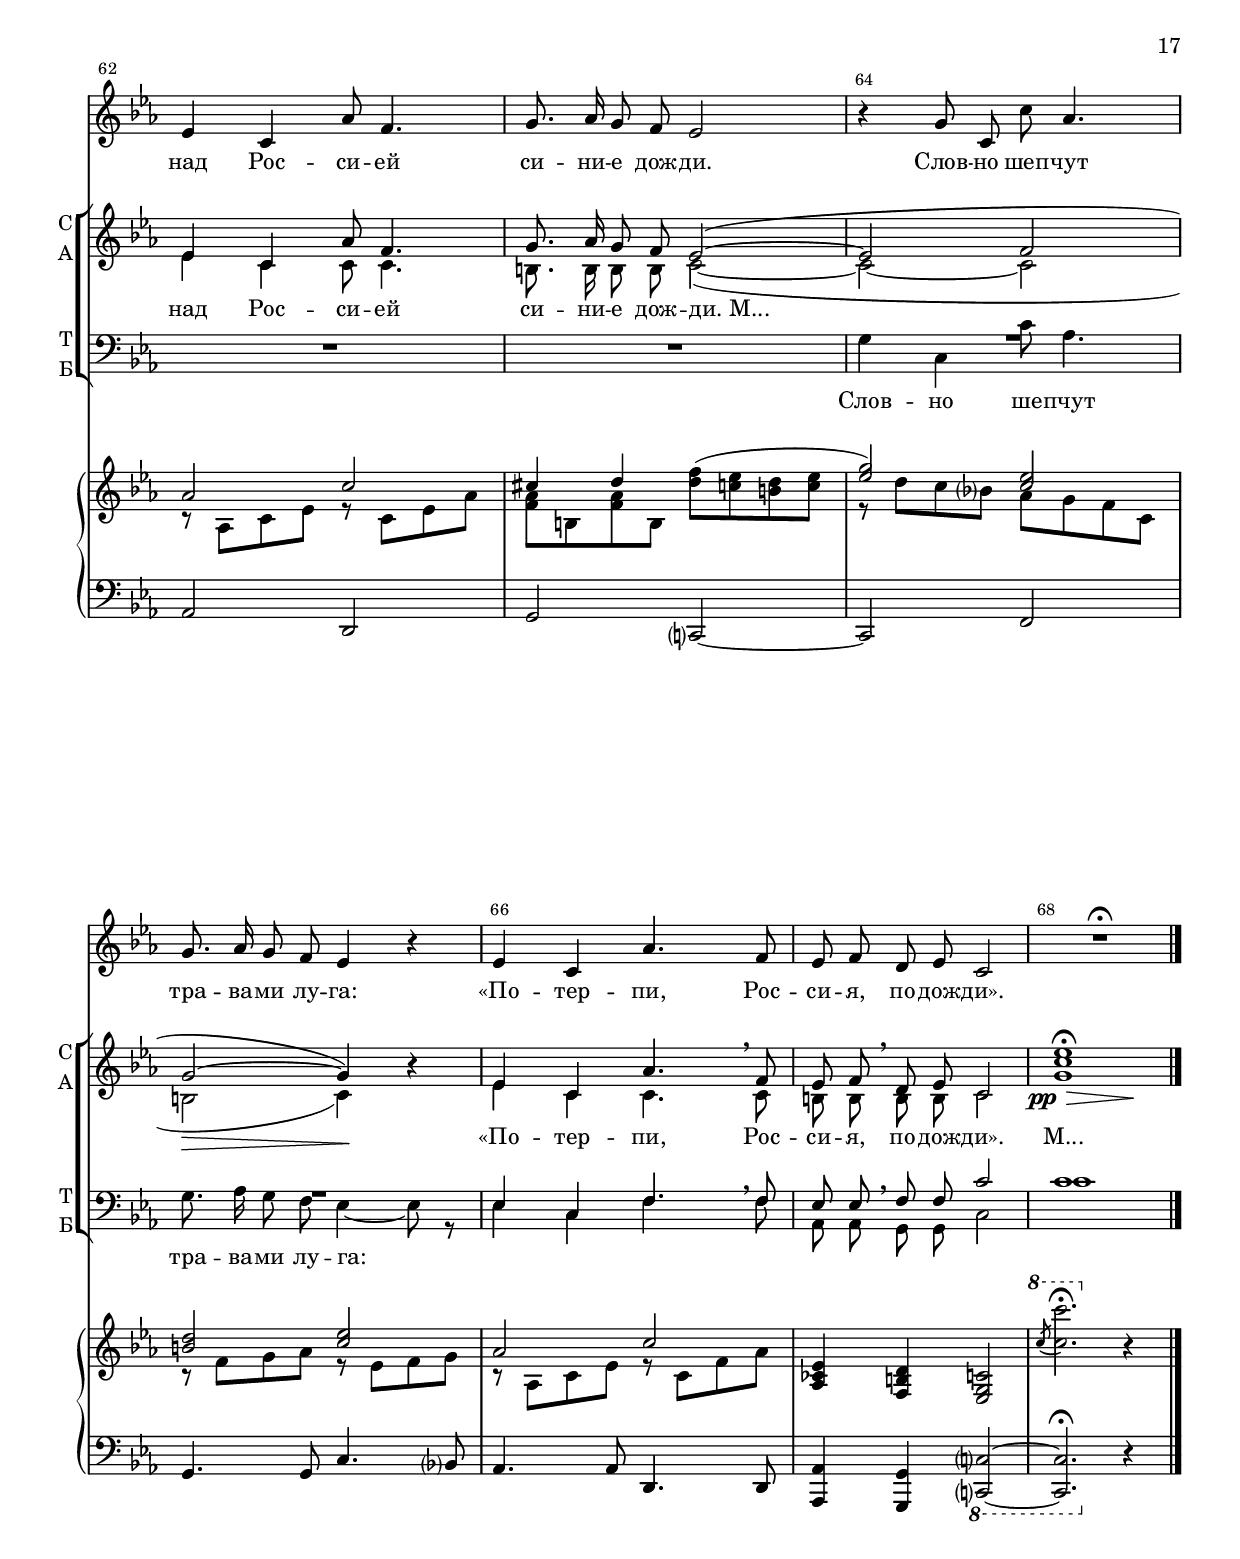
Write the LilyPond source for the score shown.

\version "2.24.2"

% закомментируйте строку ниже, чтобы получался pdf с навигацией
%#(ly:set-option 'point-and-click #f)
#(ly:set-option 'midi-extension "mid")
#(ly:set-option 'embed-source-code #t) % внедряем исходник как аттач к pdf
#(set-default-paper-size "a4")
#(set-global-staff-size 19)

\include "articulate.ly"

\header {
  title = "РОССИЯ РОССИЕЙ ОСТАНЕТСЯ"
  composer = "Музыка Я. ДУБРАВИНА"
  poet = "Слова В. СУСЛОВА"
  arranger = "Перел. для смеш. хора К.БАЖЕНОВОЙ"
  % Удалить строку версии LilyPond 
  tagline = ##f
}


abr = { \break }
%abr = \tag #'BR { \break }
abr = {}

pbr = { \pageBreak }
%pbr = {}

breathess = { \once \override BreathingSign.text = \markup { \musicglyph #"scripts.tickmark" } \breathe }
breathes = { \once \override BreathingSign.text = \markup { \musicglyph #"scripts.upbow" } \breathe }

melon = { \set melismaBusyProperties = #'() }
meloff = { \unset melismaBusyProperties }
solo = ^\markup\italic"Соло"
tutti =  ^\markup\italic"tutti"

co = \cadenzaOn
cof = \cadenzaOff
cb = { \cadenzaOff \bar "||" }
cbr = { \bar "" }
cbar = { \cadenzaOff \bar "|" \cadenzaOn }
stemOff = { \hide Staff.Stem }
nat = { \once \hide Accidental }
%stemOn = { \unHideNotes Staff.Stem }

% alternative breathe

% alternative partial - for repeats
partiall = { \set Timing.measurePosition = #(ly:make-moment -1/4) }

% compress multi-measure rests
multirests = { \override MultiMeasureRest.expand-limit = #1 \set Score.skipBars = ##t }

% mark with numbers in squares
squaremarks = {  \set Score.rehearsalMarkFormatter = #format-mark-box-numbers }

% move dynamics a bit left (to be not up/under the note, but before)
placeDynamicsLeft = { \override DynamicText.X-offset = #-2.5 }

%make visible number of every 2-nd bar
secondbar = {
  \override Score.BarNumber.break-visibility = #end-of-line-invisible
  \override Score.BarNumber.X-offset = #1
  \override Score.BarNumber.self-alignment-X = #LEFT
  \set Score.barNumberVisibility = #(every-nth-bar-number-visible 2)
}

global = {
  \numericTimeSignature
  \secondbar
  \multirests
  \placeDynamicsLeft
  
  \key c \minor
  \time 4/4
}

global_piano = {
  \numericTimeSignature
  \secondbar
  \multirests
  \placeDynamicsLeft
  
  \key bes \minor
  \time 4/4
}

solo_repeat = {
  g4 c, c'8 as4. |
  g8. as16 g8 f es4 r4 |
  es c as'8 f4. |
  g8. as16 g8 f es2 | 
  
  r4 g8 c, c' as4. |
  g8. as16 g8 f es4 r |
  es c as'4. f8 |
%  } \alternative { {
  es8 f d es c2 | 
  
  \time 2/4
  r4 es8 f |
  \time 4/4 g8 16 16 16 f16 es f16~8 r8 r f16 g |
  as8 16 16 16 g16 f16 g16~8 r8 r8 as16 bes | 
  
  %page 2
  c8 16 16 16 bes16 as16 bes16~8 r8 r8 c16 d |
  es8 16 16 16 d c d~d2~ |
  \time 2/4 4 \breathes 
  % припев
  c8^\markup\italic"Припев" bes | 
  
  \time 4/4
  g16 16 16 16~2 as8 bes |
  bes16 as g f~f2 f8 g |
  as4 g8 as c4 bes8 as | 
  
  as8. g16 g4 r <c es>8 <bes d> |
  \tuplet 3/2 { <as c>8 <f as> <es g> } <d f>2 <c' es>8 <bes d> |
  \tuplet 3/2 { <g c>8 <es g> <d f> } <c es>2 d8 c |
  bes'4 as8 c, es4 d8 d | 
  
  d8. es16 2 r4 |
  R1 |
  r2 r4 d8 c |
  c'4 4~8 8 \tuplet 3/2 { b8 8 8 } | 
  
  c8 8 c2 r4 | % repeat fine
}

solovoice = \relative c'' {
  \global
  \dynamicUp
  \autoBeamOff
  \tempo "Неторопливо. Взволнованно."
  R1
 % \repeat 
 % volta
 % segno 
%  2 {
    R1*3 |
    \solo_repeat
    \solo_repeat

%  }
  
%  {
R1*3
  g4 c, c'8 as4. |
  g8. as16 g8 f es4 r4 |
  es c as'8 f4. |
  g8. as16 g8 f es2 | 
  
  r4 g8 c, c' as4. |
  g8. as16 g8 f es4 r |
  es c as'4. f8 |
  es8 f d es c2 |
  R1\fermata \fine
 % } }
  
  
}

sopvoice = \relative c'' {
  \global
  \dynamicUp
  \autoBeamOff
  r2 r4 c8->[ d->] |
  <c~ es>2->( <c fis>->) |
  <d  g>1->~ |
  1 |
  R1*8
  
  \time 2/4 r4 es,\p( \time 4/4
  g2)
  f as 
   g | \abr
  
  c2 bes |
  c2 <c d~>2(
  \time 2/4 <b d>4) r4 \time 4/4 \abr
  
  R1*7
  r2 r4 es8 d |
  \tuplet 3/2 { c as g } f2 es'8 d |
  \tuplet 3/2 {c g f} es2 \breathes d'8 c | \abr
  
  c4 4~8 8 \tuplet 3/2 { b8 8 8 } |
  c8-- 8 2 r4 |
  R1 |
  
  %verse 2
  
  r2 es,2\p |
  es( f) |
  f es( |
  g4) r as( c) |
  
  %page 2
  d2 es \breathes |
  r4 es,4 f2 |
  es4 d c2 |
  
  r4 es | \abr
  
  g2 bes |
  as c |
  c <bes es> 
  
  c4 8 8 d2~ |
  \time 2/4 4 r4 \time 4/4|
  g,1 |
  bes2.~8[ a8] | \abr
  
  as1 |
  as4( g) r r |
  R1*3
  r2 r4 es'8 d | \abr
  
  \tuplet 3/2 { c as g } f2 es'8 d |
  \tuplet 3/2 { c g f } es2 \breathes d'8 c |
  c4 4~8 8 \tuplet 3/2 { b8 8 8 } | \abr
  
  c8-- 8 2 \breathes 8 d8 |
  <c~ es>2( <c fis>2 |
  <d g>1~1) \breathes |
  
  %page 3
  R1*2
  es,4 c as'8 f4. | \abr
  
  g8. as16 g8 f es2~( |
  2 f2 |
  g2~ 4) r4 | \abr
  
  es4 c as'4. \breathe f8 |
  es f \breathe d es c2 |
  <c' es>1\fermata \fine
}


altvoice = \relative c'' {
  \global
  \dynamicDown
  \autoBeamOff
  \tempo "Неторопливо. Взволнованно"
  r2 r4 c8[\f bes]\< |
  as2( fis\!) |
  g1\<~ |
  \after 2. \pp 1\> |
  R1*8
  \time 2/4 r4 es4 \time 4/4
  f4->( es) es->( d) |
  g->( f) f->( e) |
  
  bes'->( as) as->( g) |
  as2\< g2~ |
  4\! r4 |
  
    R1*7
    r2 r4 c8 8 |
    \tuplet 3/2 { c as g } f2 c'8 c |
    \tuplet 3/2 { c\> g f } es2\! d8\f c |
    
    as'4 4~8 8 \tuplet 3/2 {f8 8 8} |
    es8-> 8 2 r4 |
    
    %verse 2
    R1 |
    
    r2 es4( d) |
    c1 |
    b2 c |
    r4 r es4(\mf\< f) 
    
    %page 2
    f4( g) g2\f \breathes
    r4 c,4~2 |
    es4 \> d c2\! |
    \time 2/4 r4 es8\p f \time 4/4 |
     
    f4( es) f2 |
    g4( f) g2 |
    bes4( as) as( g) |
    
    bes4 as8 8 c4 b~ |
    4 r4 |
    f1\pp f2.~8[ e8] |
    
    es1 |
    es2\> r4\! r |
    R1*3
    r2 r4 c'8 c |
    
      \tuplet 3/2 { c as g } f2 c'8 c |
  \tuplet 3/2 { g g f } es2 \breathes d8\f c |
  as'4 4~8 8 \tuplet 3/2 { f8 8 8 } | \abr
  
  es8-- 8 2 \breathes c'8\f bes |
  as2(\< fis |
  g1~\> \after 2.\pp 1) \breathes |
  
  %page 3
  R1*2 es4 c4 8 4. |
  
  b8. 16 8 8 c2~( |
  2~2 |
  b2\> c4\!) r4 |
  
  es4 c4 4. 8 |
  b8 8 8 8 c2 |
  \after 2. \! g'1\pp\> \fine
}


tenorvoice = \relative c' {
  \global
  \dynamicUp
  \autoBeamOff
  r2 r4 c8[ d] |
  es1~ |
  1~ |
  1
  R1*8
  
  r4 ces4( 
  bes2) f4( bes) |
  c2 g4( c) |
  
  es2 bes4( es) |
  es2 d~ |
  4 r4 |
  
  R1*7
  
  r2 r4 g8 8 |
  \tuplet 3/2 { f f es } d2 f8 d8 |
  \tuplet 3/2 { es es d } <c g>2 \breathes 
  d8 c |
  
  es4 4~8 8 \tuplet 3/2 { d d d } |
  d--\> c c2\! r4 |
  R1*2 |
  
  c4( bes) as2 |
  g2 c8[( d es d]) |
  c4 r4 c2 |
  
  %page 2
  b2 c |
  es8\p[( d]) c4 as2 |
  b2 c2 |
  r4 ces4
  
  bes2 es4( d) |
  c2 f4( e) |
  es1~ |
  
  4 8 8 d2~ |
  4 \breathes es8\pp[( d]) |
  bes1 |
  d2.~8[ des] |
  
  c1 |
  c4( bes) r4 r |
  R1*3 |
  r2 r4 g'8 8 |
  
  \tuplet 3/2 { f f es } d2 f8 f |
  \tuplet 3/2 { es es d } c2 \breathes d8 c |
  es4 4~8 8 \tuplet 3/2 { d8 8 8 } |
  
  d8-- 8 c2 \breathes c8[ d] |
  es1~|
  <es g,>1~ |
  1  \breathes|
  
  %page 3
  R1*6
  es,4 c f4. \breathe f8 |
  es es \breathe f f c'2 |
  1 \fine
}


bassvoice = \relative c' {
  \global
  \dynamicDown
  \autoBeamOff
  r2 r4 c8[->\f bes]-> |
  as2->( a->) |
  g1->~( |
  \after 2. \pp <g c,>) |
  R1*8
  
  r4 r 
  es2\p bes |
  f' c |
  
  as es' |
  as g~ |
  4 r4 |
  
  R1*7
  r2 r4 c8 8 |
  \tuplet 3/2 { as as as } as2 as8 8 |
  \tuplet 3/2 { g8 8 8 } c,2 d8 c |
  
  as'4 4 8 8 \tuplet 3/2 { g g g } |
  <g c,>8-- q q2 r4 |
  R1 |
  
  R1
  r2 as4( f) |
  g2 c,4\pp\>( c'~) |
   4\! r4 as2 |
   
   %page 2
   g2 c |
   r4 r f,2 |
   as4 g c,2 |
   r4 as'4 |
   
   es2 bes' |
   f2 c' |
   as es |
   
   as4 8 8 g2~ |
   4 r4 |
   es1|
   bes'2.~8[ a] |
   
   as1 |
   es2 r4 r |
   R1*3 |
   r2 r4 c'8 8 |
   
   \tuplet 3/2 { as8 8 8 } 2 \breathes 8 8 |
    \tuplet 3/2 { g8 8 8 } <g c,>2 \breathes d8 c |
    as'4 4~8 8 \tuplet 3/2 { g8 8 8 } |
    
    <g c,>8-- 8 2 c8[ bes] |
    as2 a |
    g1~
    <g c,>1
    
    %page 3
    
    g4\p c, c'8 as4. |
    g8. as16 g8 f es4~8 r8 |
    R1 |
    
    R1 |
    g4 c, c'8 as4. |
    g8. as16 g8 f es4~8 r8 |
    
    es4 c f4. f8 |
    as,8 8 g g c2 |
    c'1  
}

U = { \change Staff = right \voiceTwo }
D = { \change Staff = left \voiceOne}

scoreInstrRight = \relative c' {
  \global_piano
  r2\p \<  r4 <bes des f bes>8->\f <c es as c>-> |
  \after 4 \< <des ges bes des>2-> <g bes des e>-> |
  <c f>8\! des q des q des q des |
  q des\> q des q des q des\! |
  << { f,4 4 } \\ { des8 c bes as } >> r8 ges bes des | 
  
  r8 es, a c r f, <c' es> <bes des> |
  << { ges'2 bes } \\ { r8 ges, bes des r bes des ges } >>
  << { b4 c \oneVoice <c es>8( <bes des> <a c> <bes des> \voiceOne
     <des f>2) <bes des>} \\ 
     { <es, ges>8 a, <es' ges> a, s2  r8 c' bes as ges f es bes } >>  | 
  
  << { <a' c>2 <bes des> ges bes } \\
     { r8 es, f ges r des es f | r ges, bes des r bes es ges } >>
  <des beses> ges, <a c> f <f c' des>4 4 |
  \time 2/4 q4 <es beses' des> \time 4/4 
  
  <des' f>8 as q as <des es> as <c es> as |
  <es' ges> bes q bes <es f> bes <d f> bes | 
  
  <ges' bes> des q des <ges as> des <f as> des |
  <bes' des> ges q ges <bes c> f <a c> f | 
  
  \time 2/4<a c> f << { <ges bes>4 } \\ { des8 c } >> |
  \time 4/4 <es f as> as, q as q as q as |
  <c es as> as q as q as <as c es as> <g b d g> | 
  
  %page 110
  <bes des ges> ges q ges q ges q ges |
  q4 <as des f>4 4 <bes' des>8 <as c> |
  \tuplet 3/2 { <ges bes> <es ges> <des f> } <c es>2 <bes' des>8 <as c> | 
  
  \tuplet 3/2 { <f bes> <des f> <c es> } <bes des>2 c8 bes |
  <bes es as>4 <bes es ges> <ges beses des> <es a c> |
  c'8. des16~2 <bes'' des>8 <as c> | 
  
  \tuplet 3/2 { <ges bes> <es ges> <des f> } <c es>2 <bes' des>8 <as c> |
  \tuplet 3/2 { <f bes> <des f> <c es> } <bes des>2 <c, as es>4 |
  <bes ges des> <des ges bes>8 <ges bes des> <bes des ges> <des ges bes> <es, ges a>4 | 
  
  %page 111
  <c f bes>8 des <c f> des q des q des |
   << { f4\mp 4 } \\ { des8 c bes as } >> r8 ges bes des | 
   r8 es, a c r f, <c' es> <bes des> |
  << { ges'2 bes } \\ { r8 ges, bes des r bes des ges } >> 
  
  << { b4 c \oneVoice <c es>8( <bes des> <a c> <bes des> \voiceOne
     <des f>2) <bes des>} \\ 
     { <es, ges>8 a, <es' ges> a, s2  r8 c' bes as ges f es bes } >>  | 
    << { <a' c>2 <bes des> ges bes } \\
     { r8 es, f ges r des es f | r ges, bes des r bes es ges } >> 
    
  <des beses> ges, <a c> f <f c' des>4 4 |
  \time 2/4 q4 <es beses' des> \time 4/4 
  <des' f>8 as q as <des es> as <c es> as | 
  
  %page 112
    <es' ges> bes q bes <es f> bes <d f> bes | 
  <ges' bes> des q des <ges as> des <f as> des | 
  
  <bes' des> ges q ges <bes c> f <a c> f | 
  \time 2/4<a c> f << { <ges bes>4 } \\ { des8 c } >> |
  \time 4/4 <es f as> as, q as q as q as | 
  
  <c es as> as q as q as <as c es as> <g b d g> | 
    <bes des ges> ges q ges q ges q ges |
  q4 <as des f>4 4 <bes' des>8 <as c> | 
  
  %page 113
  \tuplet 3/2 { <ges bes> <es ges> <des f> } <c es>2 <bes' des>8 <as c> | 
  \tuplet 3/2 { <f bes> <des f> <c es> } <bes des>2 c8 bes |
  <bes es as>4 <bes es ges> <ges beses des> <es a c> | 
  
  c'8. des16~2 <bes'' des>8 <as c> |
  \tuplet 3/2 { <ges bes> <es ges> <des f> } <c es>2 <bes' des>8 <as c> |
  \tuplet 3/2 { <f bes> <des f> <c es> } <bes des>2 <c, as es>4 | 
  
  <bes ges des> <des ges bes>8 <ges bes des> <bes des ges> <des ges bes> <es, ges a>4 | 
  <des f bes>4 2 <bes des f bes>8->\ff <c es as c>->\< |
  <des ges bes des>2-> <g bes des e>-> | 
  
  %page 114
  <c f>8\! des q des q des q des |
  q\> des q des q des q des\! |
  << { f,4 4 } \\ { des8\p c bes as } >> r8 ges bes des | 
  r8 es, a c r f, <c' es> <bes des> | 
  
  << { ges'2 bes } \\ { r8 ges, bes des r bes des ges } >>
  << { b4 c \oneVoice <c es>8( <bes des> <a c> <bes des> \voiceOne
     <des f>2) <bes des>} \\ 
     { <es, ges>8 a, <es' ges> a, s2  r8 c' bes as ges f es bes } >>  | 
  
    << { <a' c>2 <bes des> ges bes } \\
     { r8 es, f ges r des es f | r ges, bes des r bes es ges } >>
  <des beses ges>4 <c a es> <bes f des>2 | 
  
  \ottava 1 \acciaccatura bes''8 <bes bes'>2.\fermata \ottava 0 r4 \fine 
}

scoreInstrLeft = \relative c {
  \global_piano
  \dynamicDown
  \clef bass
  \repeat tremolo 12 { bes32 bes, }
  <bes' bes,>8-> <as as,>-> |
  
  <ges ges,>4-> <f f,>-> <e e,>2-> |
  \ottava -1 <bes bes,>1~ 1 |
  \ottava 0 bes2 es |
  
  f2 bes,4. as'8 |
  ges2 c, |
  f2 bes,~ |
  bes es2 |
  
  f4. 8 bes4. as8 |
  ges4. 8 c,4. 8 |
  ges'4 f bes,2~ |
  4 beses |
  
  %page 109
  des4. 8 as4. 8 |
  es'4. 8 bes4. 8 |
  
  ges'4. 8 des4. 8 |
  ges4. 8 f4. 8 |
  
  f4 as |
  des,2. 8. 16 |
  as2. as'8 g |
  
  %page 110
  ges2. 8. 16 |
  des8. 16~2 r4 |
  << { r4 r8 bes' es8. bes16 ges'4 } \\ es,1 >>
  
  << { r4 r8 f8 bes8. f16 des'4 } \\ bes,1 >> |
  c8 bes' c ges' ges,4 f |
  bes,8( f' des' f bes c des4) |
  
  es,,4( bes'8 es ges bes es4) |
  bes,,4( f'8 des' f bes) <as, as,>4 |
  <ges ges,>2. <f f,>4 |
  
  %page 111
  bes,1 |
  bes2 es |
  f bes,4. as'8 |
  ges2 c, |
  
  f2 bes,~ |
  bes es |
  f4. 8 bes4. as8 |
  ges4. 8 c,4. 8 |
  
  ges'4 f bes,2~ |
  bes4 beses |
  des4. 8 as4. 8 |
  
  %page 112
  es'4. 8 bes4. 8 |
  ges'4. 8 des4. 8 |
  
  ges4. 8 f4. 8 |
  f4 as |
  des,2. 8. 16 |
  
  as2. as'8 g |
  ges2. 8. 16 |
  des8. 16~2 r4 |
  
  %page 113
  << { r4 r8 bes' es8. bes16 ges'4 } \\ es,1 >>
  << { r4 r8 f8 bes8. f16 des'4 } \\ bes,1 >> |
  c8 bes' c ges' ges,4 f |
  
  bes,8( f' des' f bes c des4) |
   es,,4( bes'8 es ges bes es4) |
  bes,,4( f'8 des' f bes) <as, as,>4 |
  
  <ges ges,>2. <f f,>4 |
  bes,8 f' des' f bes4 <bes, bes,>8-> <as as,>-> |
  <ges ges,>4-> <f f,>-> <e e,>2-> |
  
  %page 114
  \ottava -1 <bes bes,>1~ 1 |
  \ottava 0 bes2 es |
  
  f2 bes,4. as'8 |
  ges2 c, |
  f2 bes,~ |
  bes es2 |
  
  f4. 8 bes4. as8 |
  ges4. 8 c,4. 8 |
  <ges' ges,>4 <f f,> \ottava -1 <bes, bes,>2~ |
  2.\fermata \ottava 0 r4 \fine
}

scoreInstrPart =   \new PianoStaff 
%\with { instrumentName = "НАР" }
<<
    \new Staff = "right" \with {
%      midiInstrument = "piano"
\accidentalStyle piano-cautionary
    } \transpose bes c' \scoreInstrRight
    \new Staff = "left" \with {
%      midiInstrument = "piano"
\accidentalStyle piano-cautionary
    } \transpose bes c' \scoreInstrLeft
  >>


lyricscore = \lyricmode {
  А… _ _ 
  
  _ _ _ _ 
  _ _ _ _
  
  
  Все тре -- во -- ги прой -- дут, и гро -- ма от -- гре -- мят, а Рос -- си -- я Рос -- си -- ей о --
  ста -- нет -- ся. 
  
  У... _ _ _ _
  _ _ _  _
  _ _ _ _
  _ _ _ _
  _ _ _ 
  ни -- ко -- гда.
  А... _ _ _
  
  
    Все тре -- во -- ги прой -- дут, и гро -- ма от -- гре -- мят, а Рос -- си -- я Рос -- си -- ей о --
  ста -- нет -- ся. 
    А... _ _
    
  над Рос -- си -- ей си -- ни -- е дож -- ди._М...
  «По -- тер -- пи, Рос -- си -- я, по -- дож -- ди». М...
  
}

lyricsbass = \lyricmode {
  _ _ _ 
  
  _ _ _ _ 
  _ _ _ _
  
  
  _ _ _ _ _ _ _ _ _ _ _ _
  _ _ _ _ _ _ _ _ _ _ _
  
  _ _ _ _ _
  _ _ _  _
  _ _ _ _
   _ _ _
  _ _ _ 
 _ _ _
 _ _ _ _
  
  
  _ _ _ _ _ _ _ _ _ _ _ _
  _ _ _ _ _ _ _ _
  _ _ _ _ _ _
    
  _ Над Рос -- си -- ей бе -- лы -- е сне -- га 
  Слов -- но ше -- пчут тра -- ва -- ми лу -- га:
  _ _ _ _ _ _ _ _ _ _
  
}


lyricsolo = \lyricmode {
  \set stanza = "1. "
  Над Рос -- си -- ей бе -- лы -- е сне -- га, над Рос -- си -- ей си -- ни -- е дож -- ди.
  Слов -- но шеп -- чут тра -- ва -- ми лу -- га: «По -- тер -- пи, Рос -- си -- я, по -- дож -- ди».
  Не впер -- вой ли -- хо -- ле -- тье встре -- чать, не впер -- вой без -- до -- ро -- жьем ид -- ти, бу -- дет
  
  солн -- це на не -- бе си -- ять, и че -- рё -- му -- ха бу -- дет цвес -- ти.
  
  %припев
  За ре --
  ко -- ю вда -- ли пла -- ме -- не -- ет за -- кат, и плы -- вёт не -- спе -- ша ту -- ча
  стран -- ни -- ца. Все тре -- во -- ги прой -- дут, и гро -- ма от -- гре -- мят, а Рос -- си -- я Рос -- си -- ей о --
  ста -- нет -- ся. А Рос -- си -- я Рос -- си -- ей о --
  
  ста -- нет -- ся.
  
    \set stanza = "2. " Ждёт Рос -- си -- я веш -- не -- го теп -- ла,
  ждёт Рос -- си -- я пе -- сен со -- ловь -- я.
  Не -- из -- быв -- ной ве -- ро -- ю силь -- на,
  на -- бе -- жав -- шей гру -- сти не та -- я.
  
  На -- дры -- ва -- ясь, кри -- чит во -- ронь -- ё,
  сло -- вно вновь на -- плы -- ва -- ет бе -- да.
  Но Рос -- си -- я ве -- ли -- чье сво -- ё
  всё рав -- но не от -- даст ни -- ко -- гда.
  
    %припев
  За ре --
  ко -- ю вда -- ли пла -- ме -- не -- ет за -- кат, и плы -- вёт не -- спе -- ша ту -- ча
  стран -- ни -- ца. Все тре -- во -- ги прой -- дут, и гро -- ма от -- гре -- мят, а Рос -- си -- я Рос -- си -- ей о --
  ста -- нет -- ся. А Рос -- си -- я Рос -- си -- ей о --
  
  ста -- нет -- ся.

  
  %\set stanza = "3. "
 Над Рос -- си -- ей бе -- лы -- е сне -- га, 
  над Рос -- си -- ей си -- ни -- е дож -- ди.
  Слов -- но шеп -- чут тра -- ва -- ми лу -- га: «По -- тер -- пи, Рос -- си -- я, по -- дож -- ди».
  
}

lyricsoloii = \lyricmode {
  \set stanza = "2. " Ждёт Рос -- си -- я веш -- не -- го теп -- ла,
  ждёт Рос -- си -- я пе -- сен со -- ловь -- я.
  Не -- из -- быв -- ной ве -- ро -- ю силь -- на,
  на -- бе -- жав -- шей гру -- сти не та -- я.
  
  На -- дры -- ва -- ясь, кри -- чит во -- ронь -- ё,
  сло -- вно вновь на -- плы -- ва -- ет бе -- да.
  Но Рос -- си -- я ве -- ли -- чье сво -- ё
  всё рав -- но не от -- даст ни -- ко -- гда.

}

  \paper {
    top-margin = 15
    left-margin = 15
    right-margin = 10
    bottom-margin = 25
    indent = 20
    ragged-bottom = ##f
    %  system-separator-markup = \slashSeparator
  }
  

\bookpart {
  \header { piece = "хор" }
  \score {
     <<
    \new ChoirStaff <<
      \new Staff = "upstaff" \with {
        \accidentalStyle choral-cautionary
        instrumentName = \markup { \right-column { "Сопрано" "Альт"  } }
        shortInstrumentName = \markup { \right-column { "С" "А"  } }
        midiInstrument = "voice oohs"
        %        \consists Merge_rests_engraver
        %        \RemoveEmptyStaves
      } <<
        \new Voice = "soprano" { \voiceOne \sopvoice }
        \new Voice  = "alto" { \voiceTwo \altvoice }
      >> 
      
      \new Lyrics \lyricsto "soprano" { \lyricscore }
      % alternative lyrics above up staff
      %\new Lyrics \with {alignAboveContext = "upstaff"} \lyricsto "soprano" \lyricst
      
      \new Staff = "downstaff" \with {
        instrumentName = \markup { \right-column { "Тенор" "Бас" } }
        shortInstrumentName = \markup { \right-column { "Т" "Б" } }
        midiInstrument = "voice oohs"
      } <<
        \new Voice = "tenor" { \voiceOne \clef bass \tenorvoice }
        \new Voice = "bass" { \voiceTwo \bassvoice }
      >>
      
       \new Lyrics \lyricsto "bass" { \lyricsbass }
    >>
    >>
    %  }  % transposeµ
    \layout {
      %    #(layout-set-staff-size 20)
      \context {
        \Score
      }
      \context {
        \Staff
        %        \RemoveEmptyStaves
        \RemoveAllEmptyStaves
        \consists Merge_rests_engraver
      }
      %Metronome_mark_engraver
    }
  }
}

\bookpart {
  \header { piece = "хор + солист" }
  \score {
     <<
      
            \new Staff = "solostuff" \with {
        instrumentName = "Соло"
        %shortInstrumentName = \markup { \right-column { "С" "А"  } }
        midiInstrument = "voice oohs"
        %        \consists Merge_rests_engraver
        %        \RemoveEmptyStaves
      } <<
        \new Voice = "solo" { \oneVoice \solovoice }
        
      >> 
      
     \new Lyrics \lyricsto "solo" { \lyricsolo }
 %    \new Lyrics \lyricsto "solo" { \lyricsoloii }
     
      
    \new ChoirStaff <<
      
      
      
      \new Staff = "upstaff" \with {
        instrumentName = \markup { \right-column { "Сопрано" "Альт"  } }
        shortInstrumentName = \markup { \right-column { "С" "А"  } }
        midiInstrument = "voice oohs"
        \accidentalStyle choral-cautionary
        %        \consists Merge_rests_engraver
        %        \RemoveEmptyStaves
      } <<
        \new Voice = "soprano" { \voiceOne \sopvoice }
        \new Voice  = "alto" { \voiceTwo \altvoice }
      >> 
      
      \new Lyrics \lyricsto "soprano" { \lyricscore }
      % alternative lyrics above up staff
      %\new Lyrics \with {alignAboveContext = "upstaff"} \lyricsto "soprano" \lyricst
      
      \new Staff = "downstaff" \with {
        instrumentName = \markup { \right-column { "Тенор" "Бас" } }
        shortInstrumentName = \markup { \right-column { "Т" "Б" } }
        midiInstrument = "voice oohs"
      } <<
        \new Voice = "tenor" { \voiceOne \clef bass \tenorvoice }
        \new Voice = "bass" { \voiceTwo \bassvoice }
      >>
      
       \new Lyrics \lyricsto "bass" { \lyricsbass }
    >>
    >>
    %  }  % transposeµ
    \layout {
          #(layout-set-staff-size 18)
      \context {
        \Score
      }
      \context {
        \Staff
        %        \RemoveEmptyStaves
        \RemoveAllEmptyStaves
        \consists Merge_rests_engraver
      }
      %Metronome_mark_engraver
    }
  }
}

\bookpart {
  \header { piece = "piano" }
  \score {
     <<

    
    \scoreInstrPart
    
    >>
    %  }  % transposeµ
    \layout {
          #(layout-set-staff-size 17)
      \context {
        \Score
      }
      \context {
        \Staff
        %        \RemoveEmptyStaves
        \RemoveAllEmptyStaves
        \consists Merge_rests_engraver
      }
      %Metronome_mark_engraver
    }
  }
}



\bookpart {
  
    \paper {
    top-margin = 15
    left-margin = 15
    right-margin = 10
    bottom-margin = 15
    indent = 10
    ragged-bottom = ##f
    %  system-separator-markup = \slashSeparator
  }
  \score {
     <<
      
            \new Staff = "solostuff" \with {
        instrumentName = "Соло"
        %shortInstrumentName = \markup { \right-column { "С" "А"  } }
        midiInstrument = "voice oohs"
        %        \consists Merge_rests_engraver
        %        \RemoveEmptyStaves
      } <<
        \new Voice = "solo" { \oneVoice \solovoice }
        
      >> 
      
     \new Lyrics \lyricsto "solo" { \lyricsolo }
 %    \new Lyrics \lyricsto "solo" { \lyricsoloii }
     
      
    \new ChoirStaff <<
      
      
      
      \new Staff = "upstaff" \with {
        \accidentalStyle choral-cautionary
        instrumentName = \markup { \right-column { "Сопрано" "Альт"  } }
        shortInstrumentName = \markup { \right-column { "С" "А"  } }
        midiInstrument = "voice oohs"
        %        \consists Merge_rests_engraver
        %        \RemoveEmptyStaves
      } <<
        \new Voice = "soprano" { \voiceOne \sopvoice }
        \new Voice  = "alto" { \voiceTwo \altvoice }
      >> 
      
      \new Lyrics \lyricsto "soprano" { \lyricscore }
      % alternative lyrics above up staff
      %\new Lyrics \with {alignAboveContext = "upstaff"} \lyricsto "soprano" \lyricst
      
      \new Staff = "downstaff" \with {
        instrumentName = \markup { \right-column { "Тенор" "Бас" } }
        shortInstrumentName = \markup { \right-column { "Т" "Б" } }
        midiInstrument = "voice oohs"
      } <<
        \new Voice = "tenor" { \voiceOne \clef bass \tenorvoice }
        \new Voice = "bass" { \voiceTwo \bassvoice }
      >>
      
       \new Lyrics \lyricsto "bass" { \lyricsbass }
    >>
    
    \scoreInstrPart
    
    >>
    %  }  % transposeµ
    \layout {
          #(layout-set-staff-size 18)
      \context {
        \Score
      }
      \context {
        \Staff
        %        \RemoveEmptyStaves
        \RemoveAllEmptyStaves
        \consists Merge_rests_engraver
      }
      %Metronome_mark_engraver
    }
  }
}

\bookpart {
  \score {
    \articulate \unfoldRepeats
     <<
      
            \new Staff = "solostuff" \with {
        instrumentName = "Соло"
        %shortInstrumentName = \markup { \right-column { "С" "А"  } }
        midiInstrument = "voice oohs"
        %        \consists Merge_rests_engraver
        %        \RemoveEmptyStaves
      } <<
        \new Voice = "solo" { \oneVoice \solovoice }
        
      >> 
      
     \new Lyrics \lyricsto "solo" { \lyricsolo }
 %    \new Lyrics \lyricsto "solo" { \lyricsoloii }
     
      
    \new ChoirStaff <<
      
      
      
      \new Staff = "upstaff" \with {
        instrumentName = \markup { \right-column { "Сопрано" "Альт"  } }
        shortInstrumentName = \markup { \right-column { "С" "А"  } }
        midiInstrument = "voice oohs"
        %        \consists Merge_rests_engraver
        %        \RemoveEmptyStaves
      } <<
        \new Voice = "soprano" { \voiceOne \sopvoice }
        \new Voice  = "alto" { \voiceTwo \altvoice }
      >> 
      
      \new Lyrics \lyricsto "soprano" { \lyricscore }
      % alternative lyrics above up staff
      %\new Lyrics \with {alignAboveContext = "upstaff"} \lyricsto "soprano" \lyricst
      
      \new Staff = "downstaff" \with {
        instrumentName = \markup { \right-column { "Тенор" "Бас" } }
        shortInstrumentName = \markup { \right-column { "Т" "Б" } }
        midiInstrument = "voice oohs"
      } <<
        \new Voice = "tenor" { \voiceOne \clef bass \tenorvoice }
        \new Voice = "bass" { \voiceTwo \bassvoice }
      >>
      
       \new Lyrics \lyricsto "bass" { \lyricsbass }
    >>
    
    \unfoldRepeats 
    \scoreInstrPart
    
    >>
    %  }  % transposeµ
        \midi {
      \tempo 4=90
    }
  }
}





